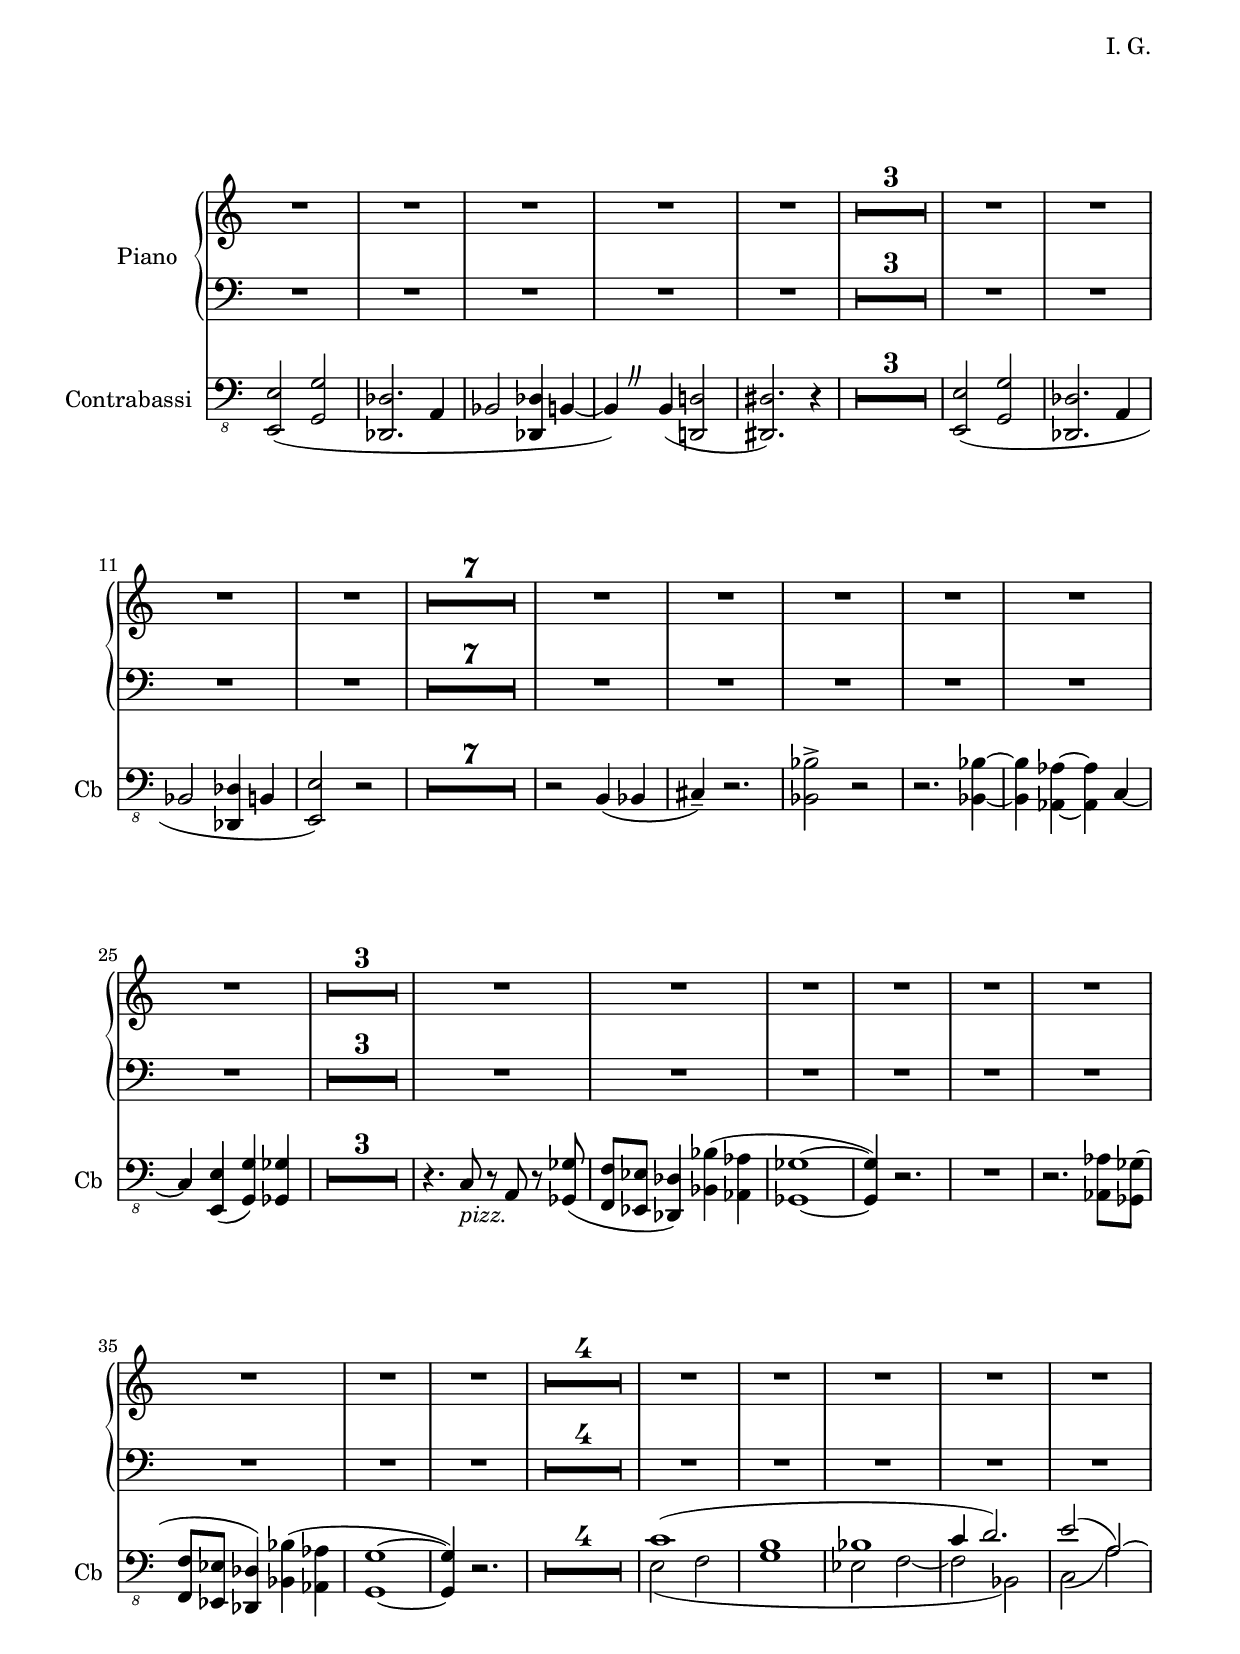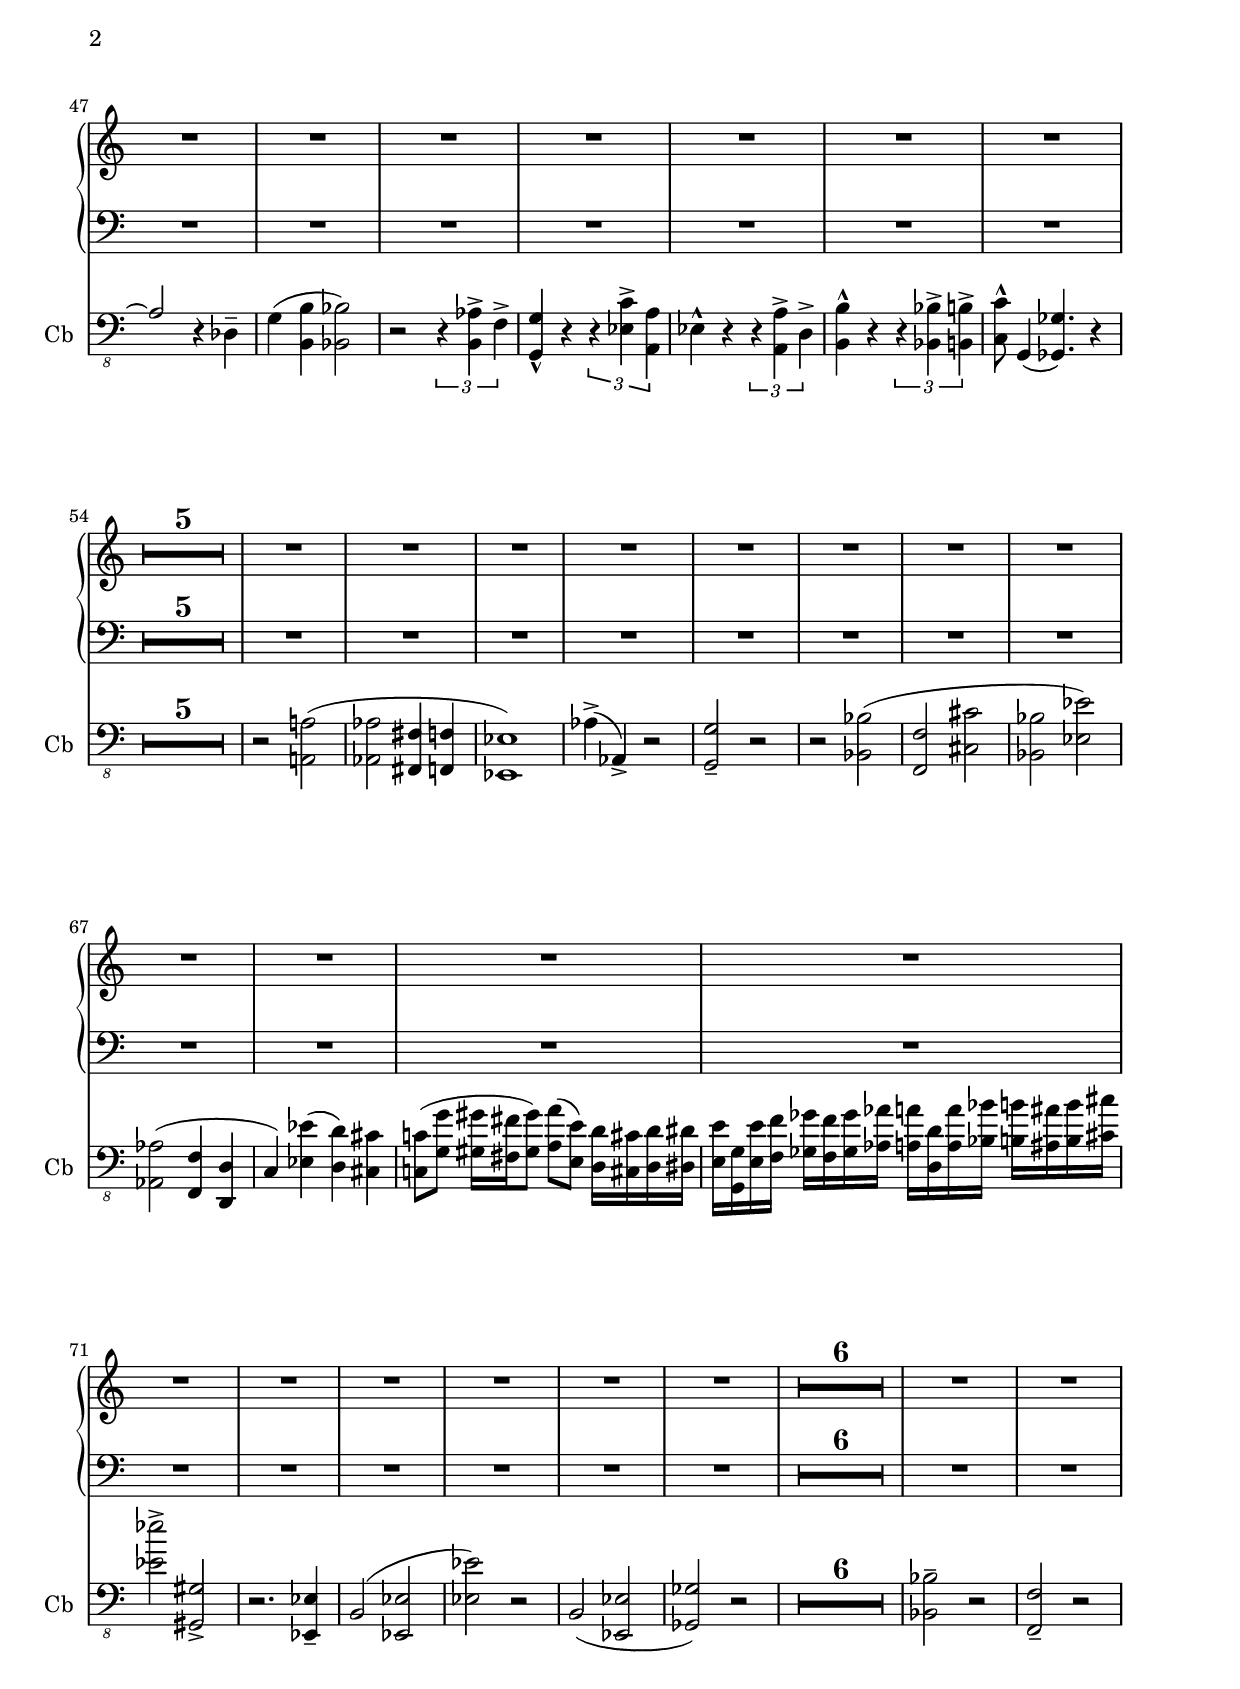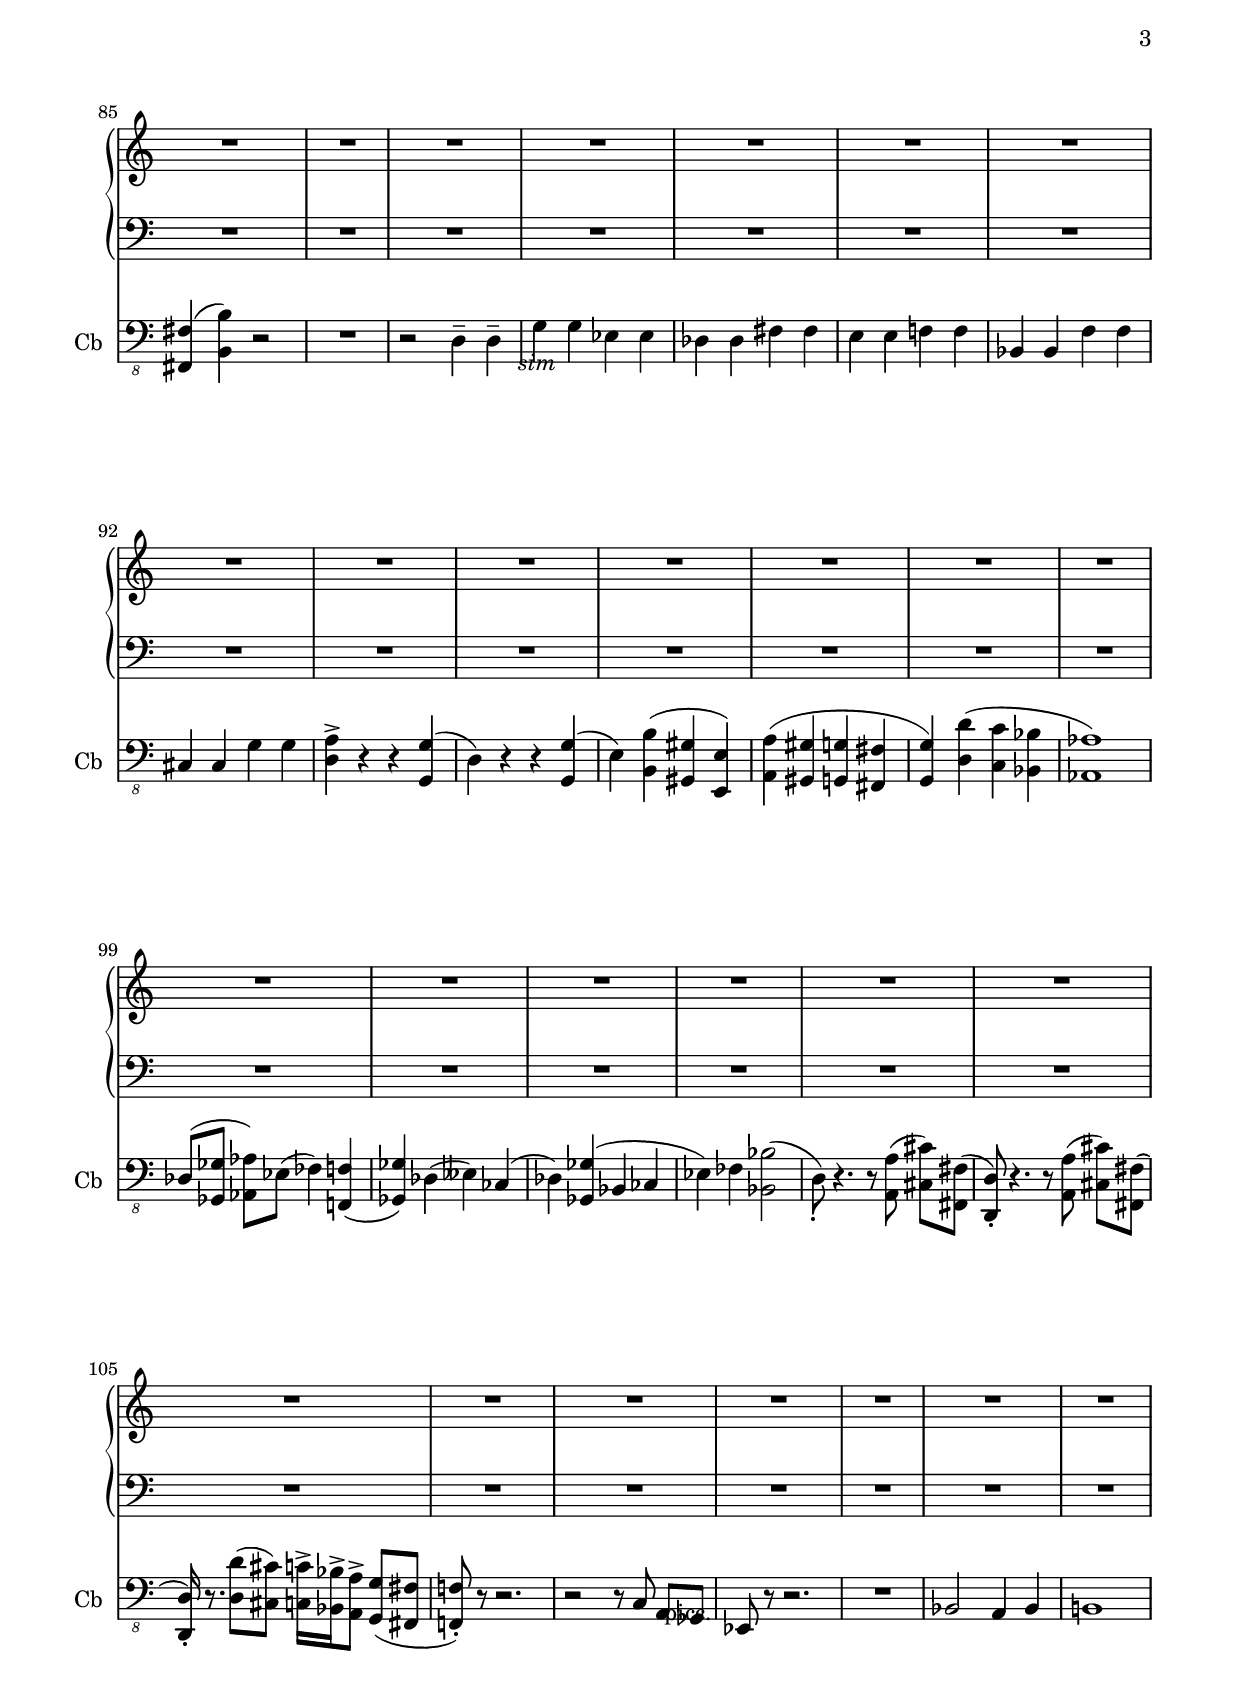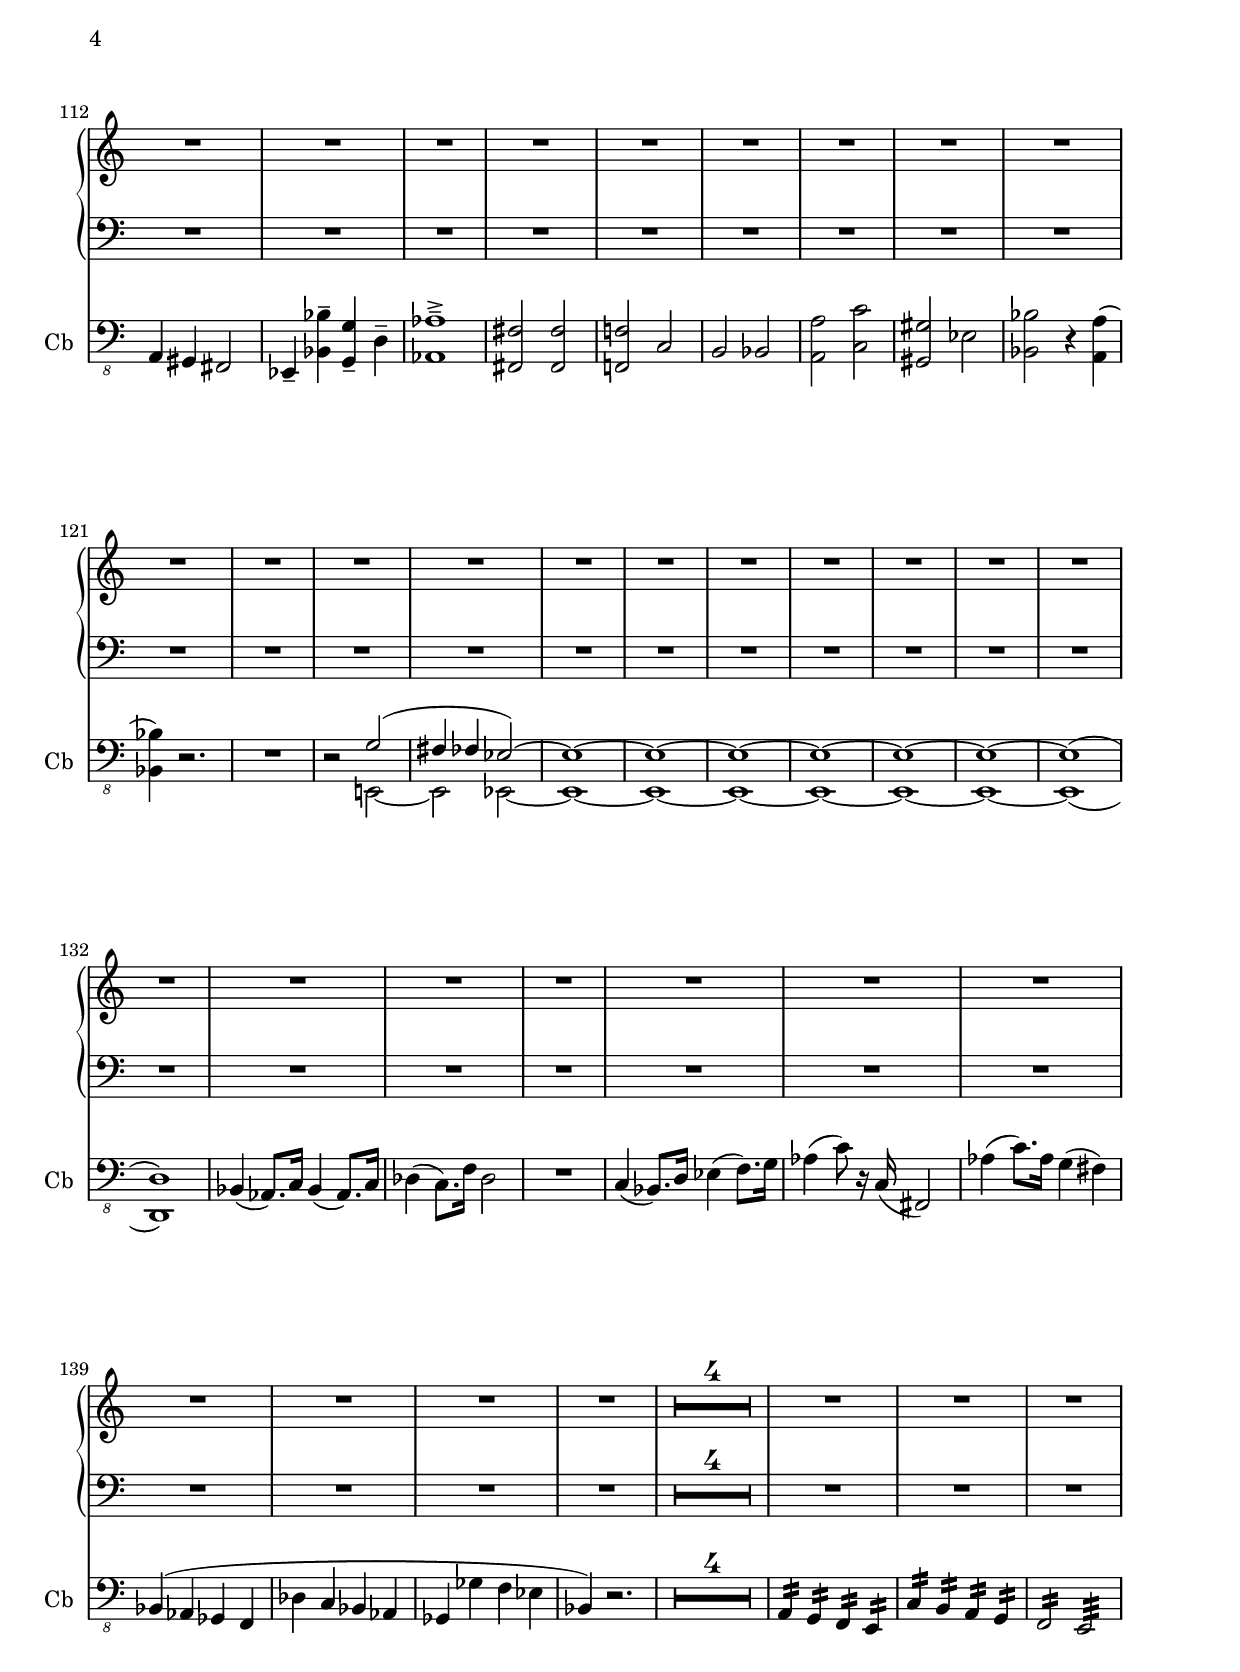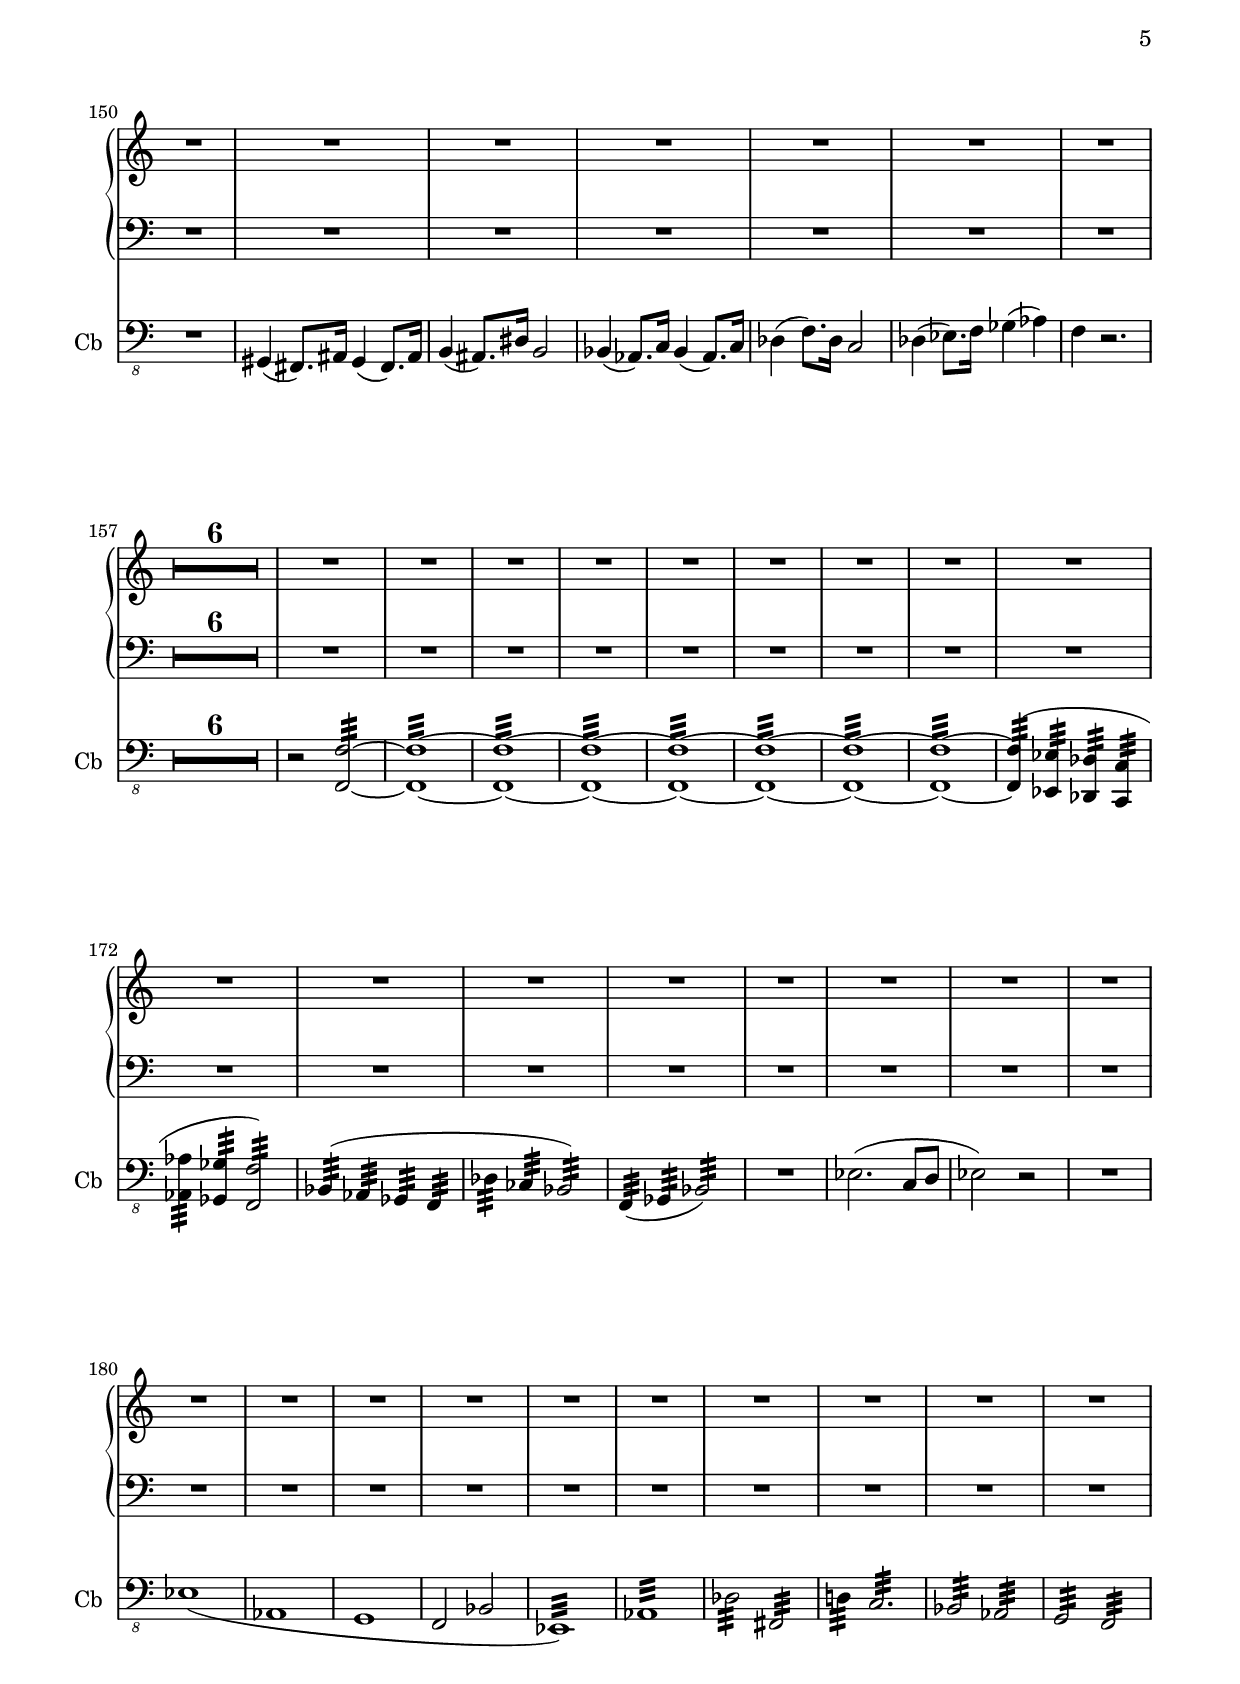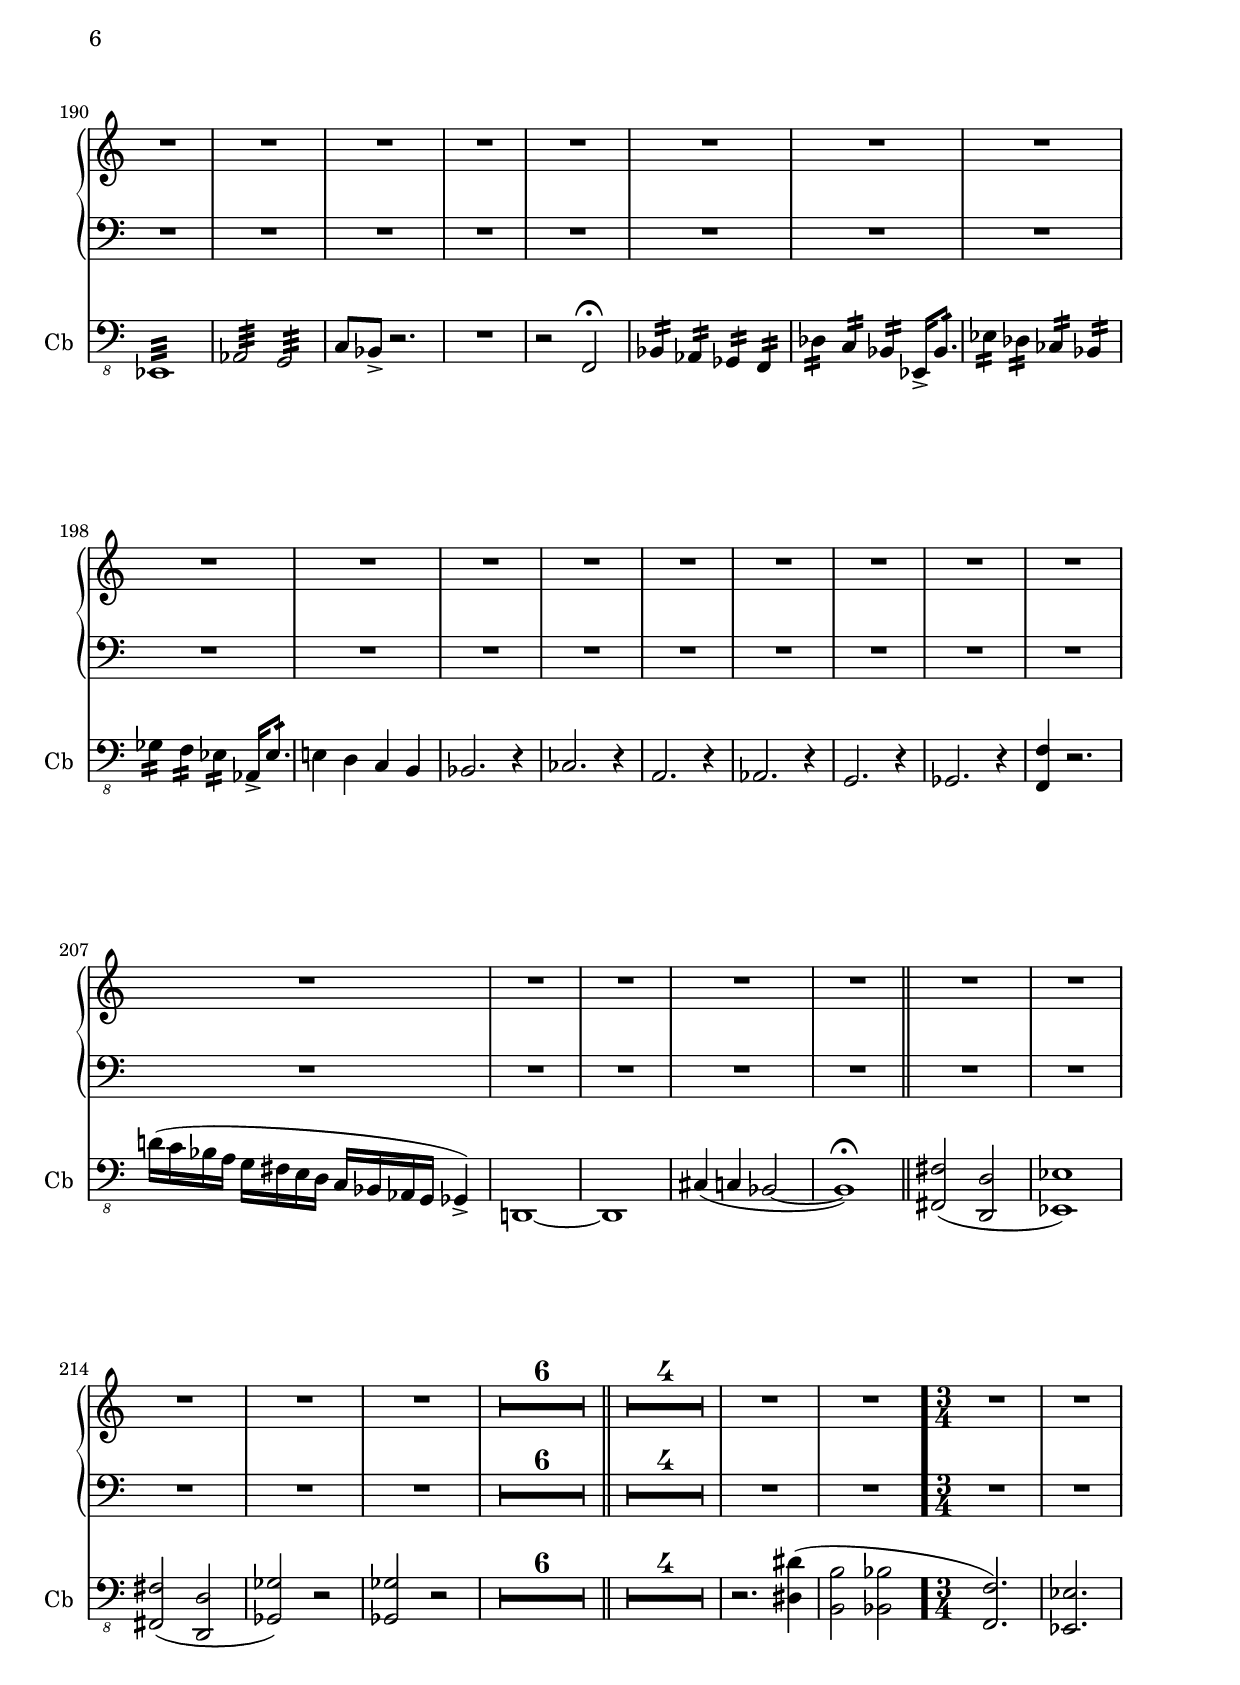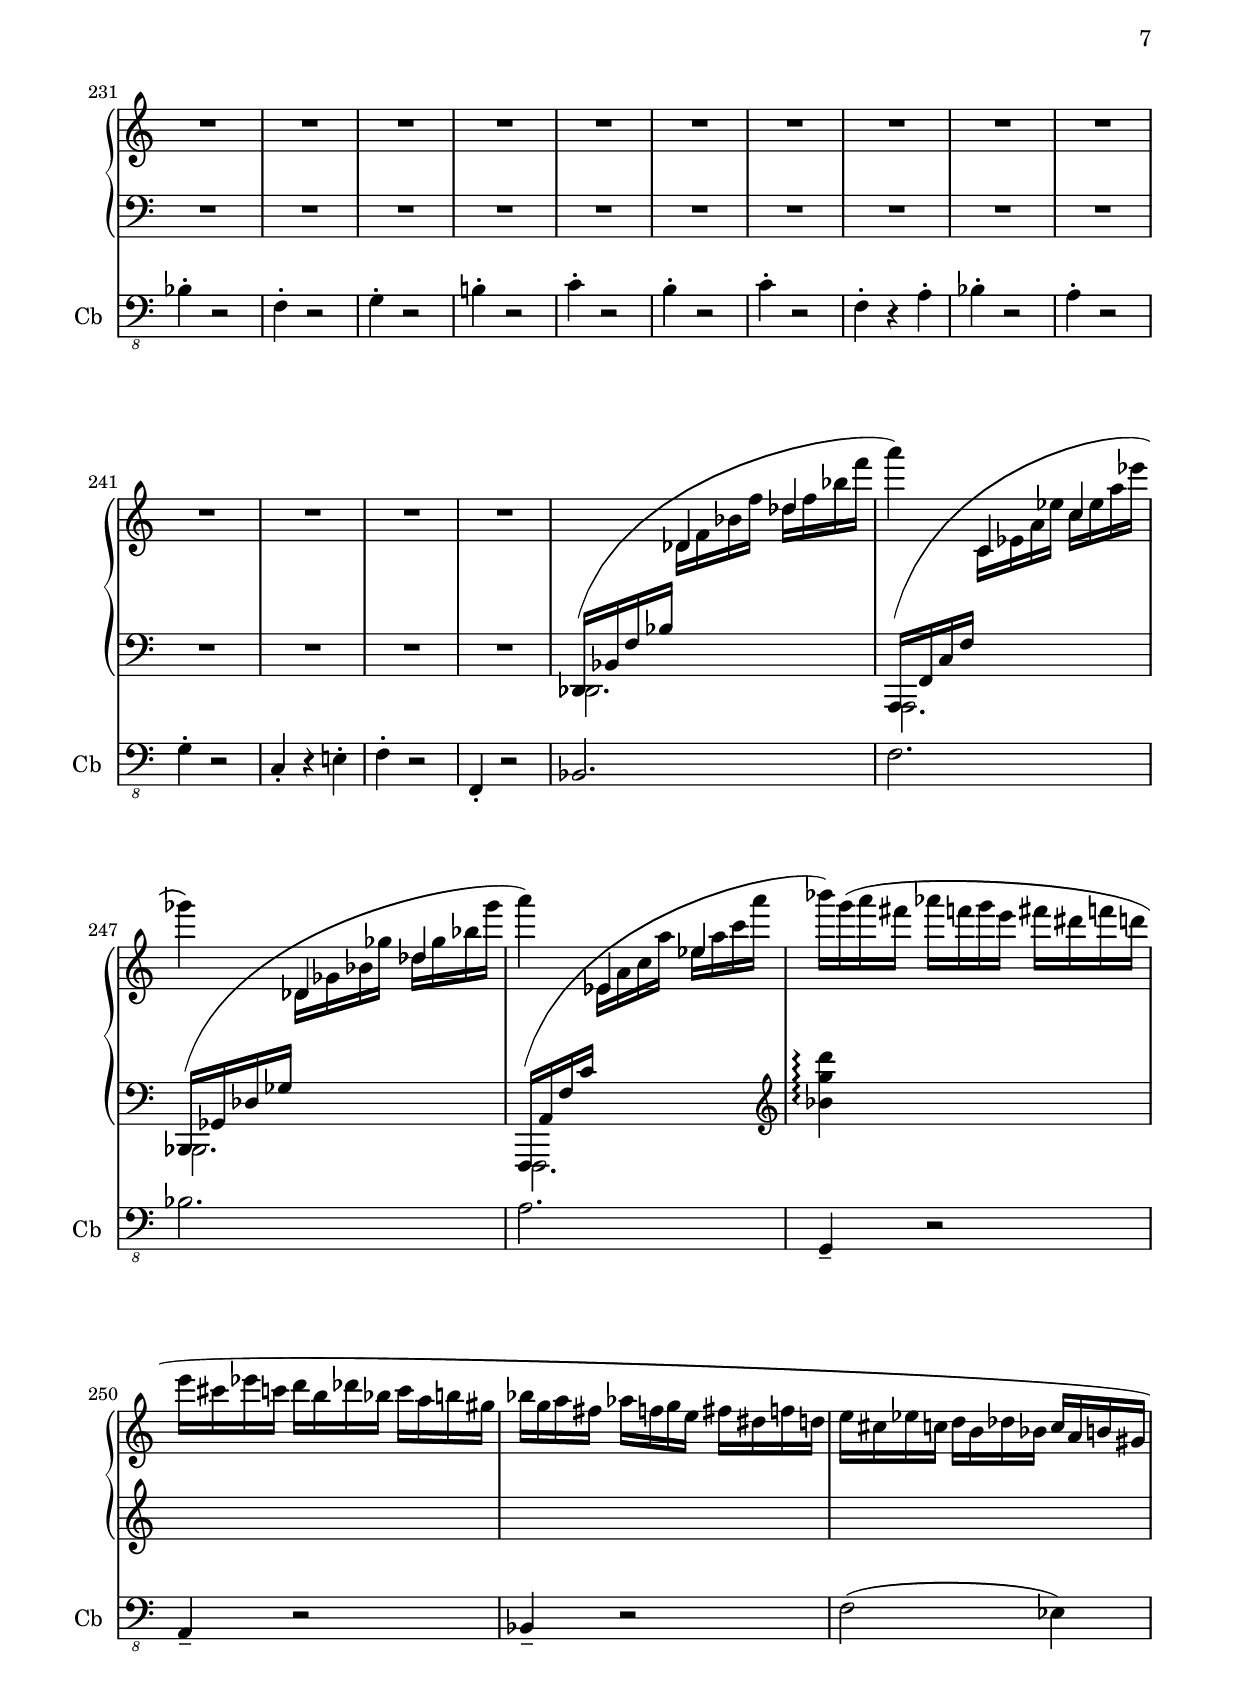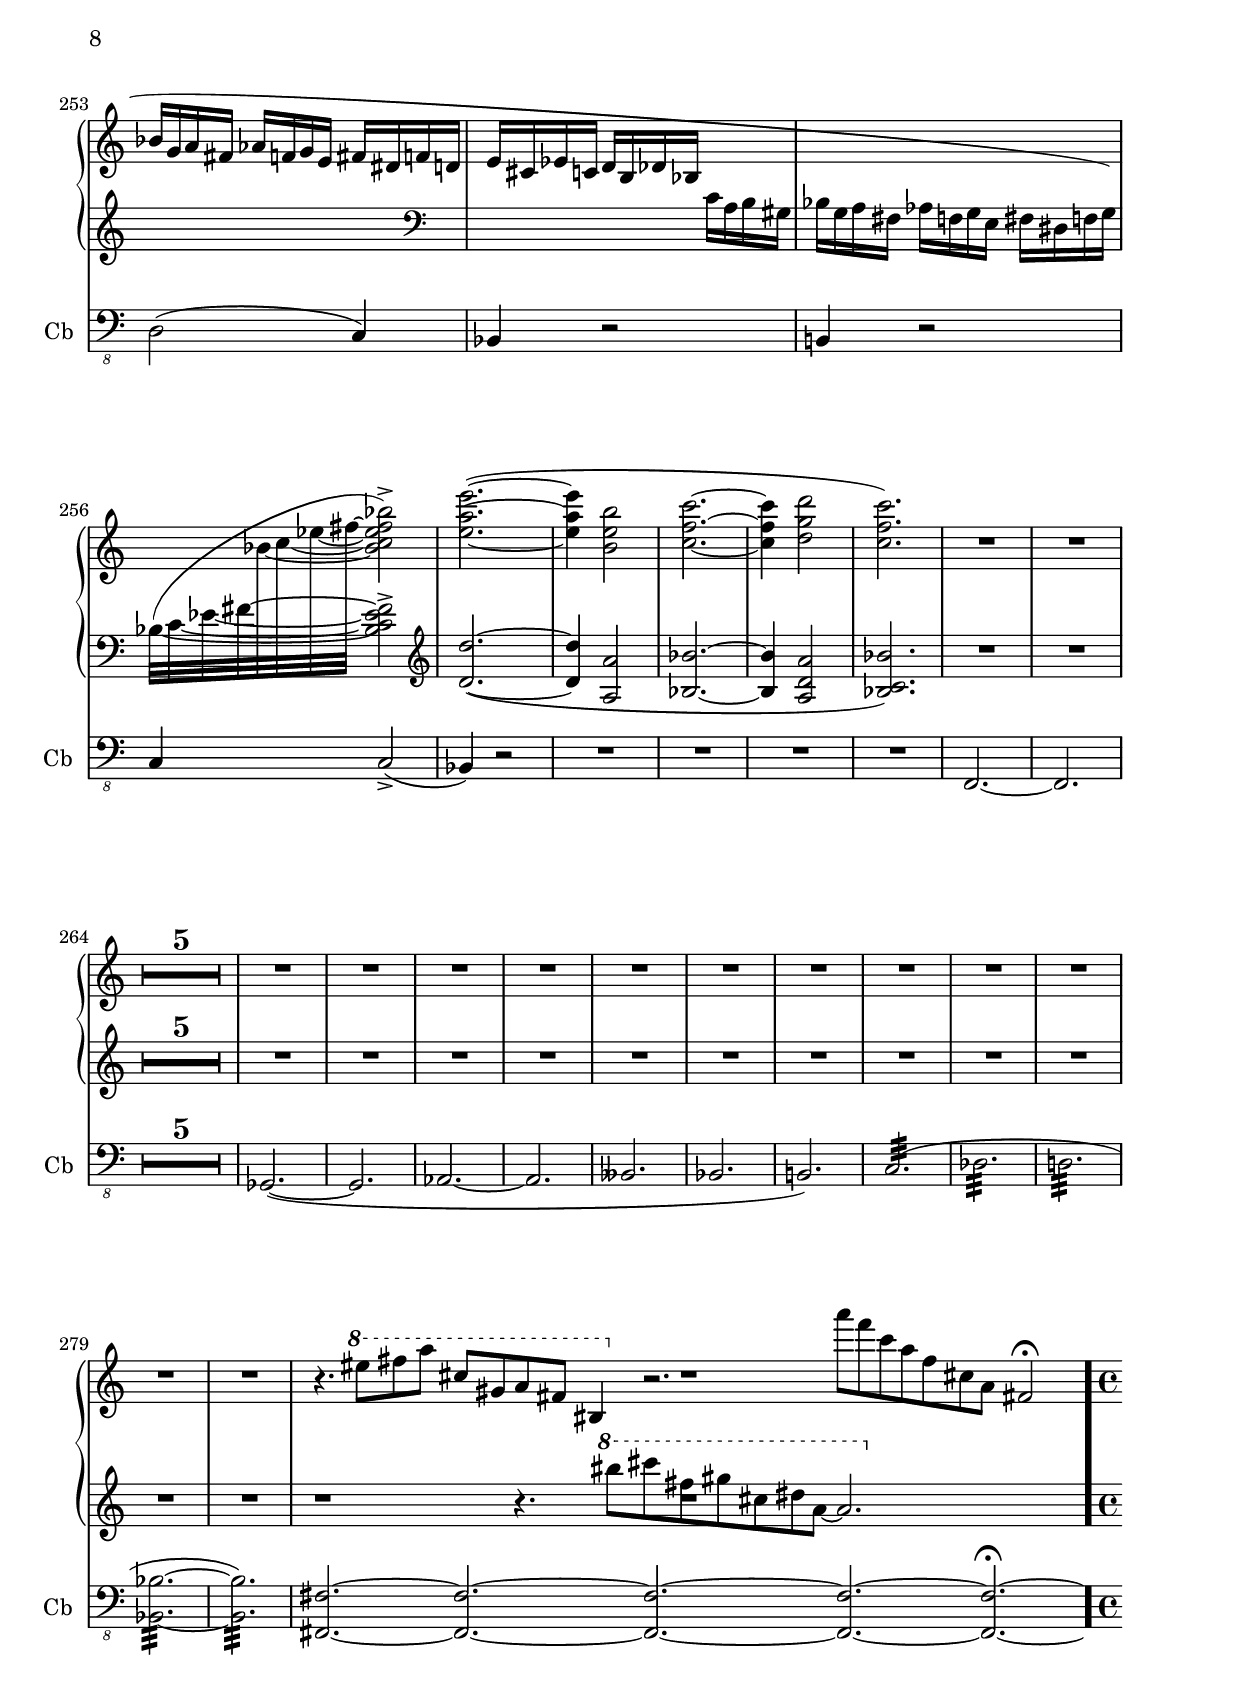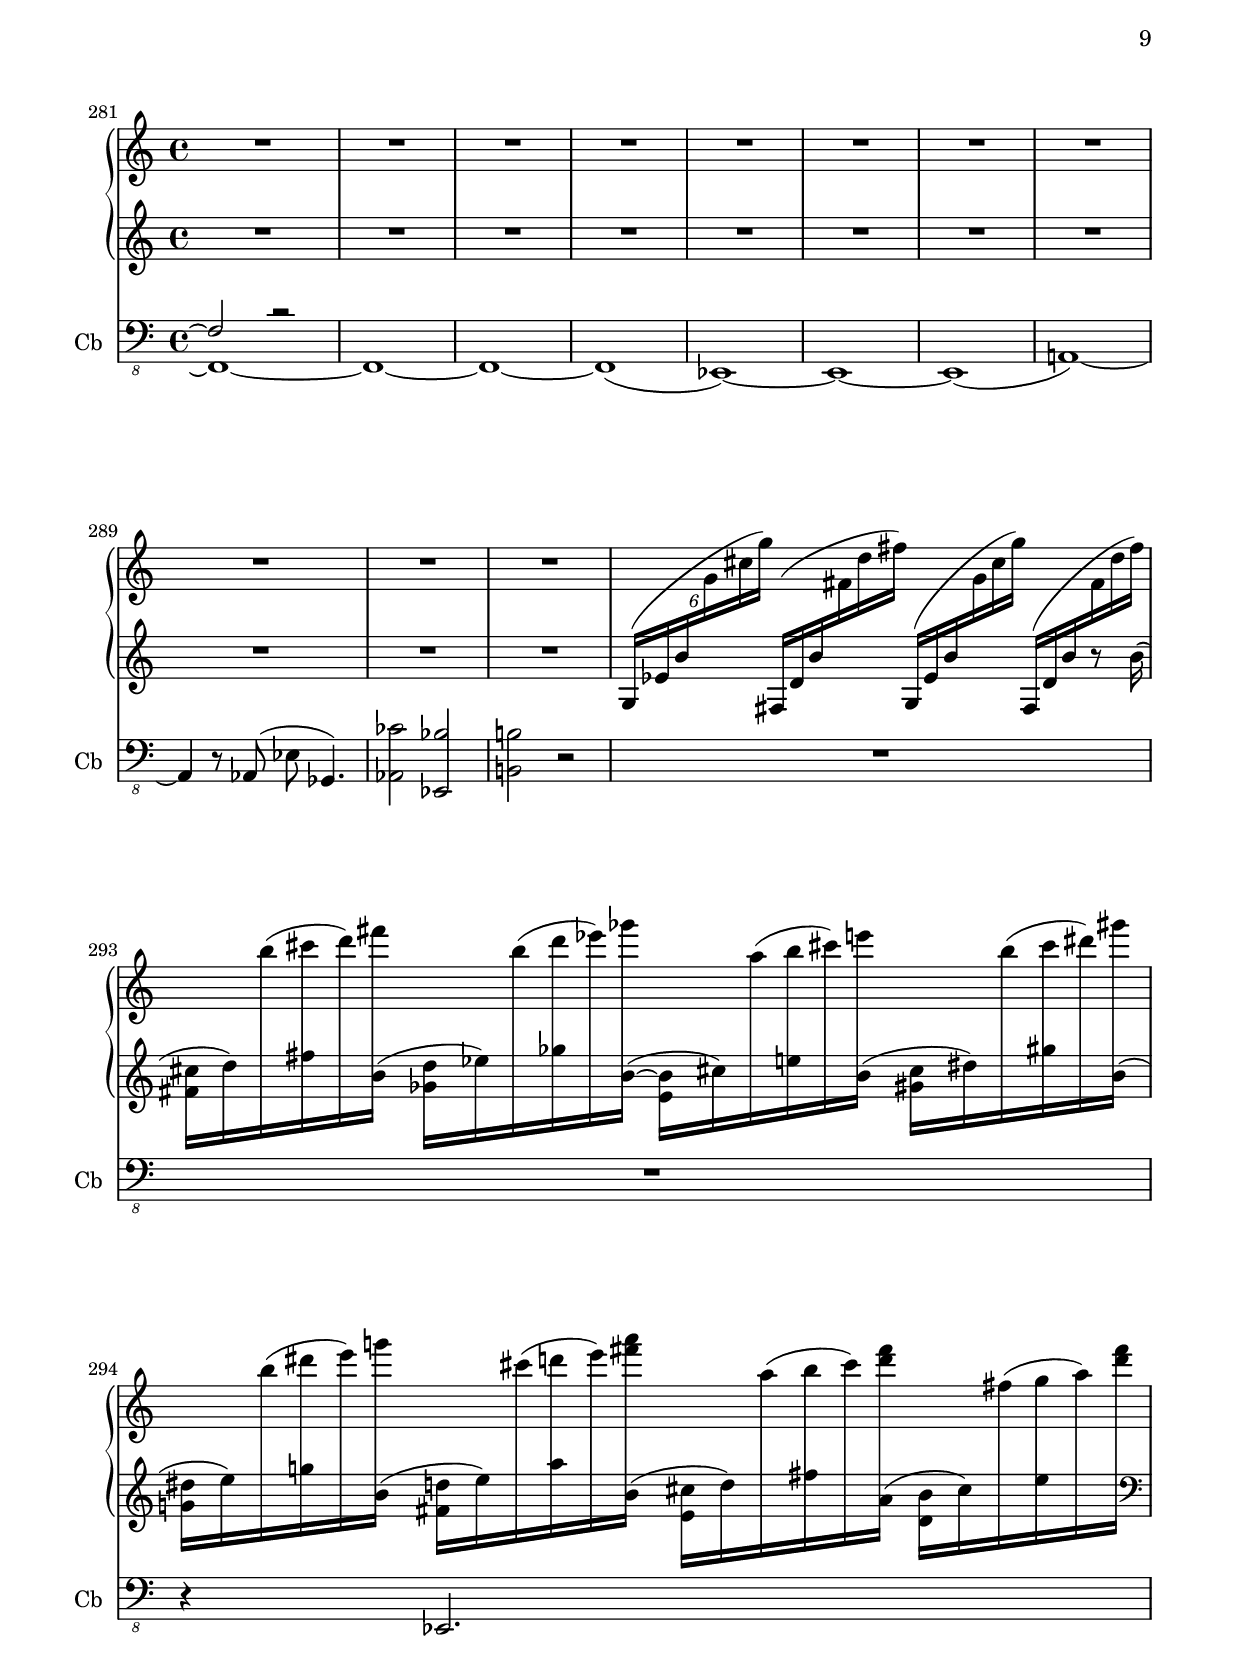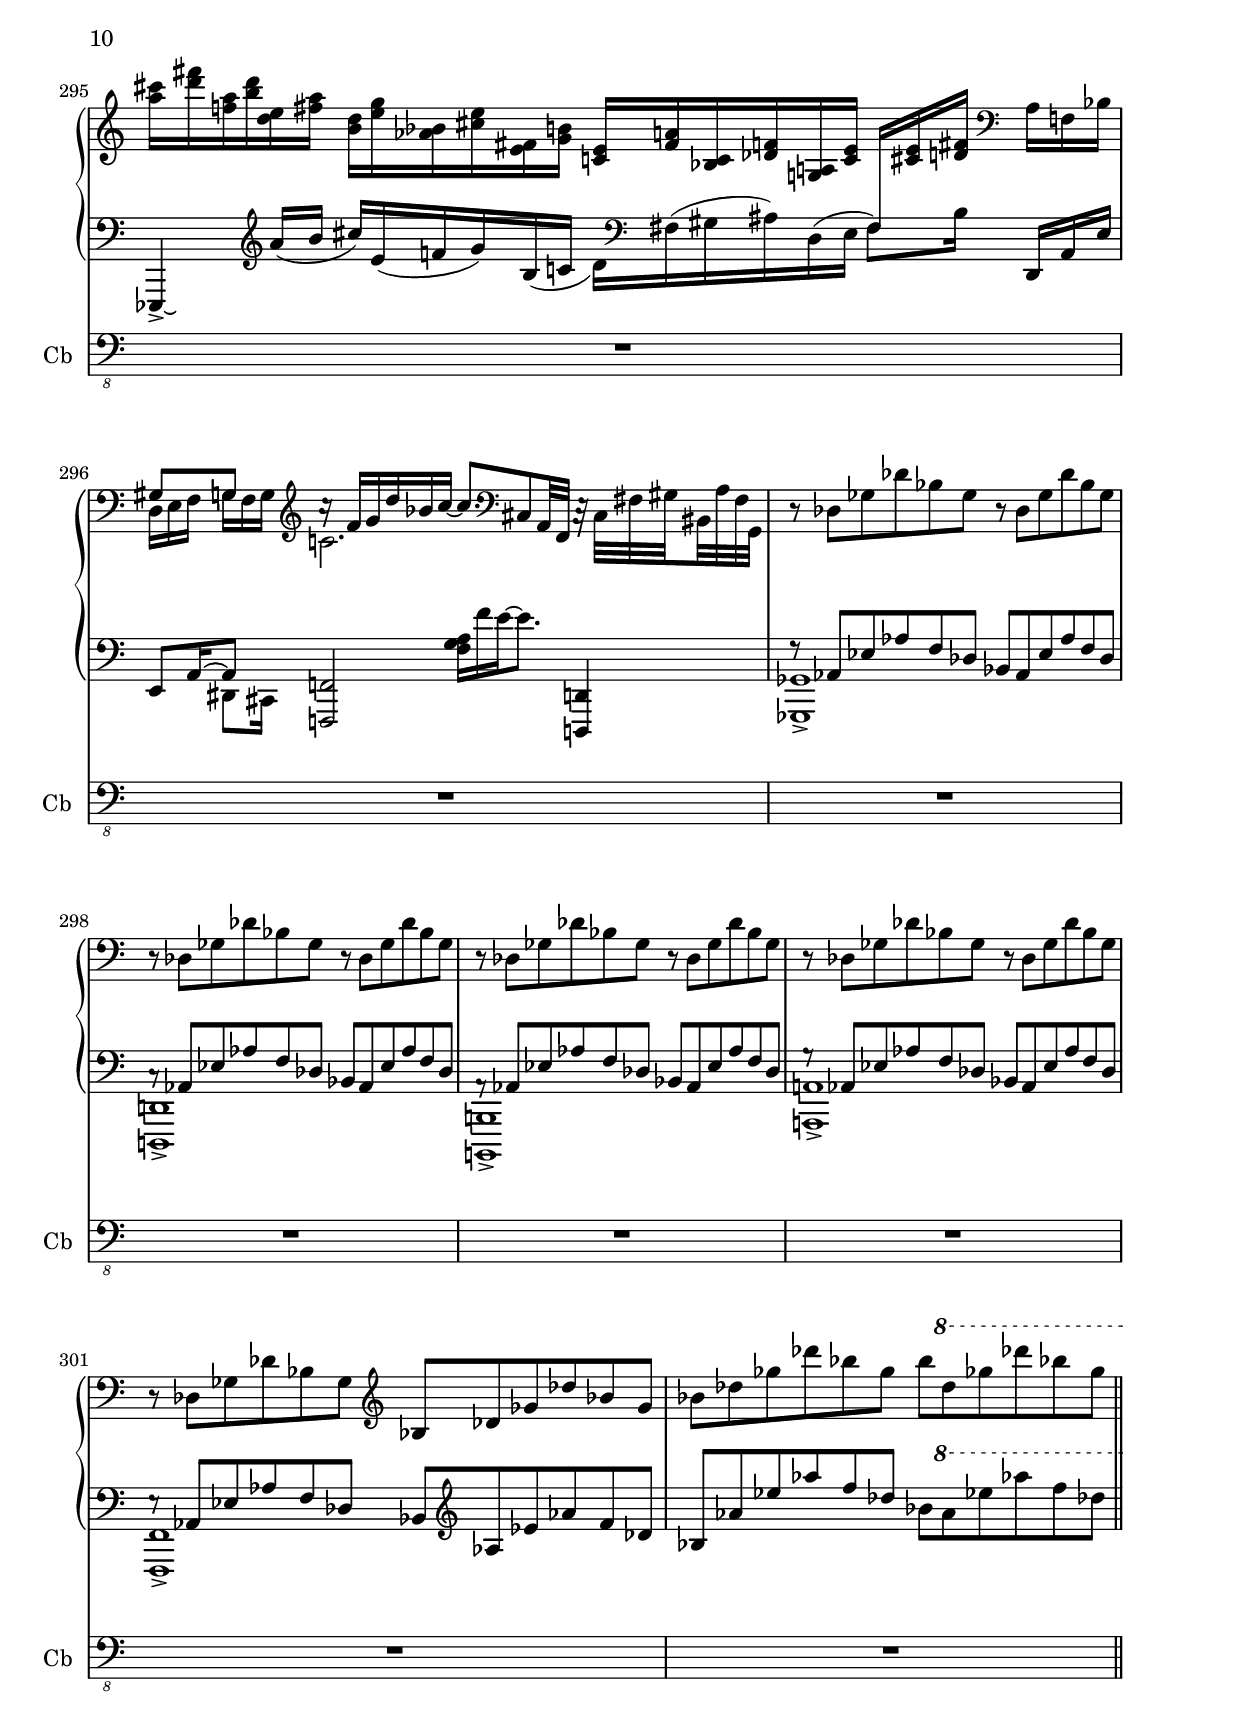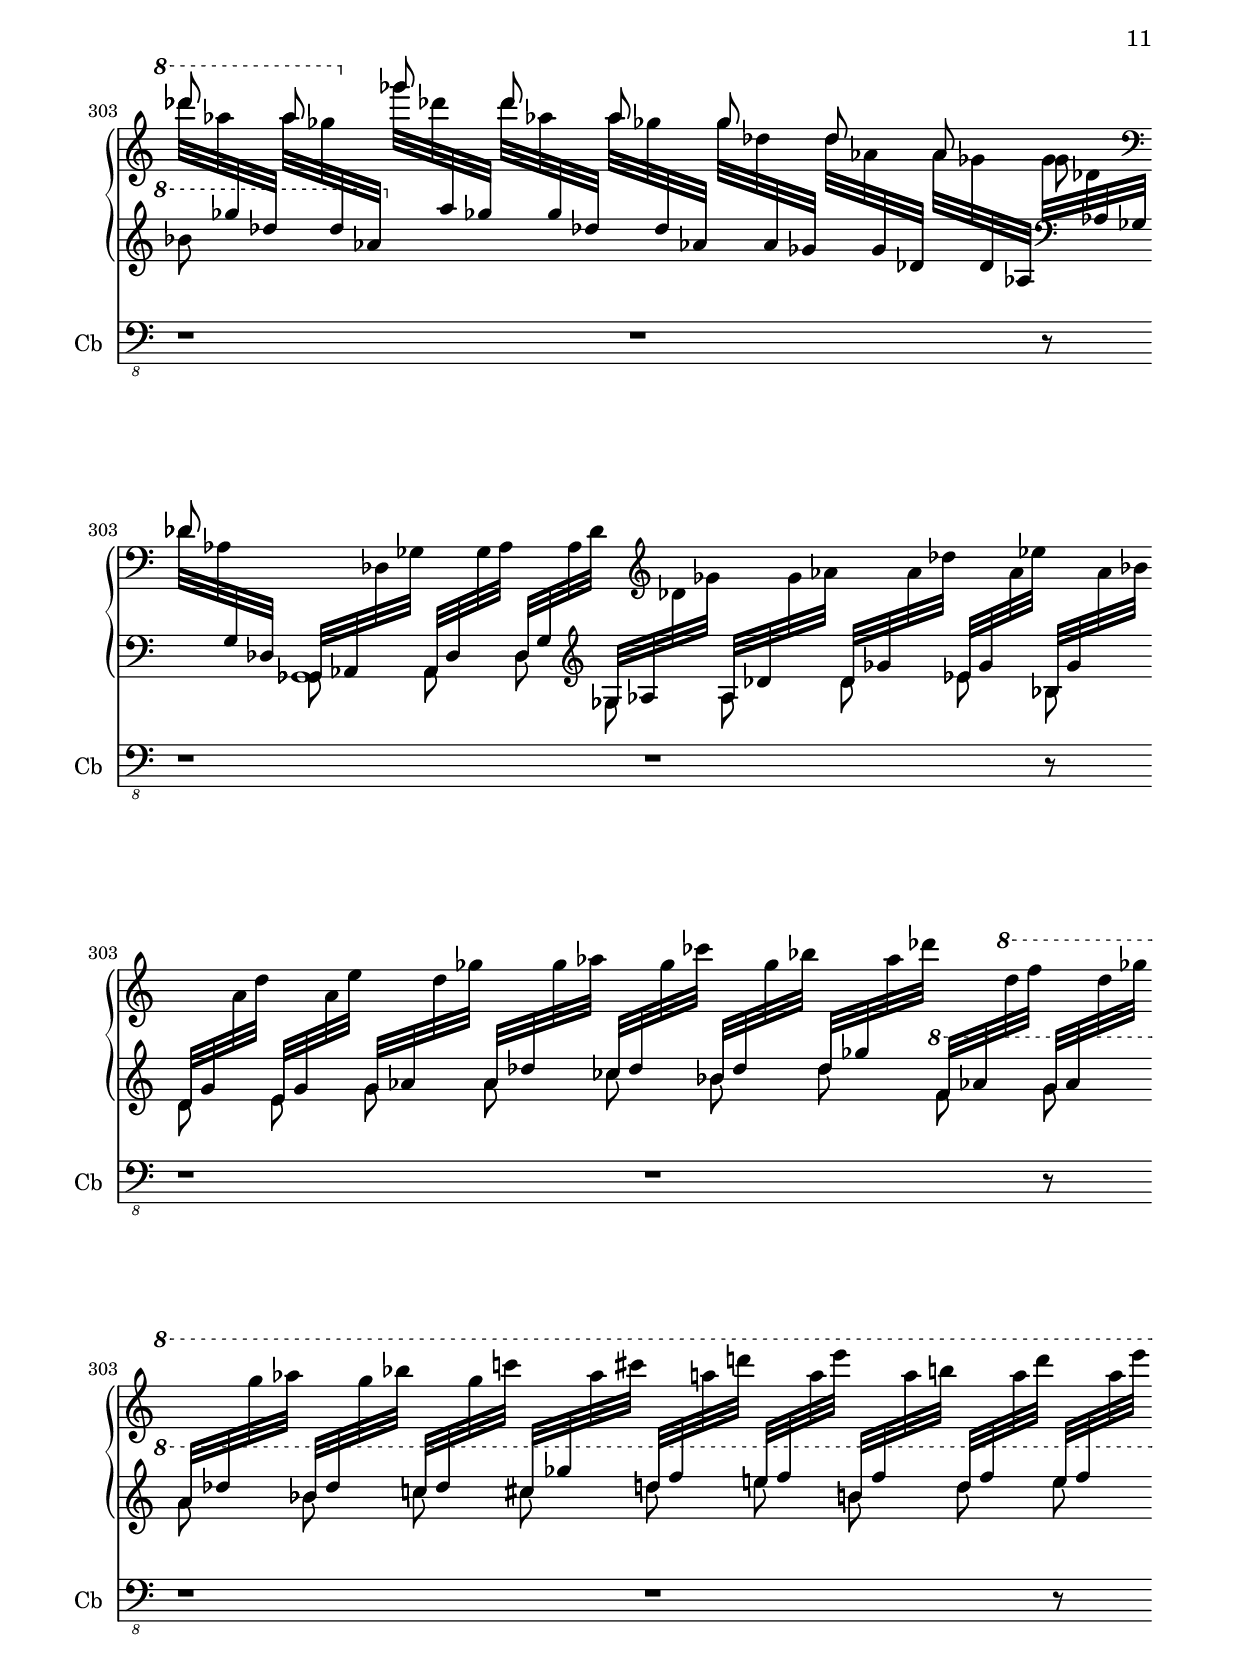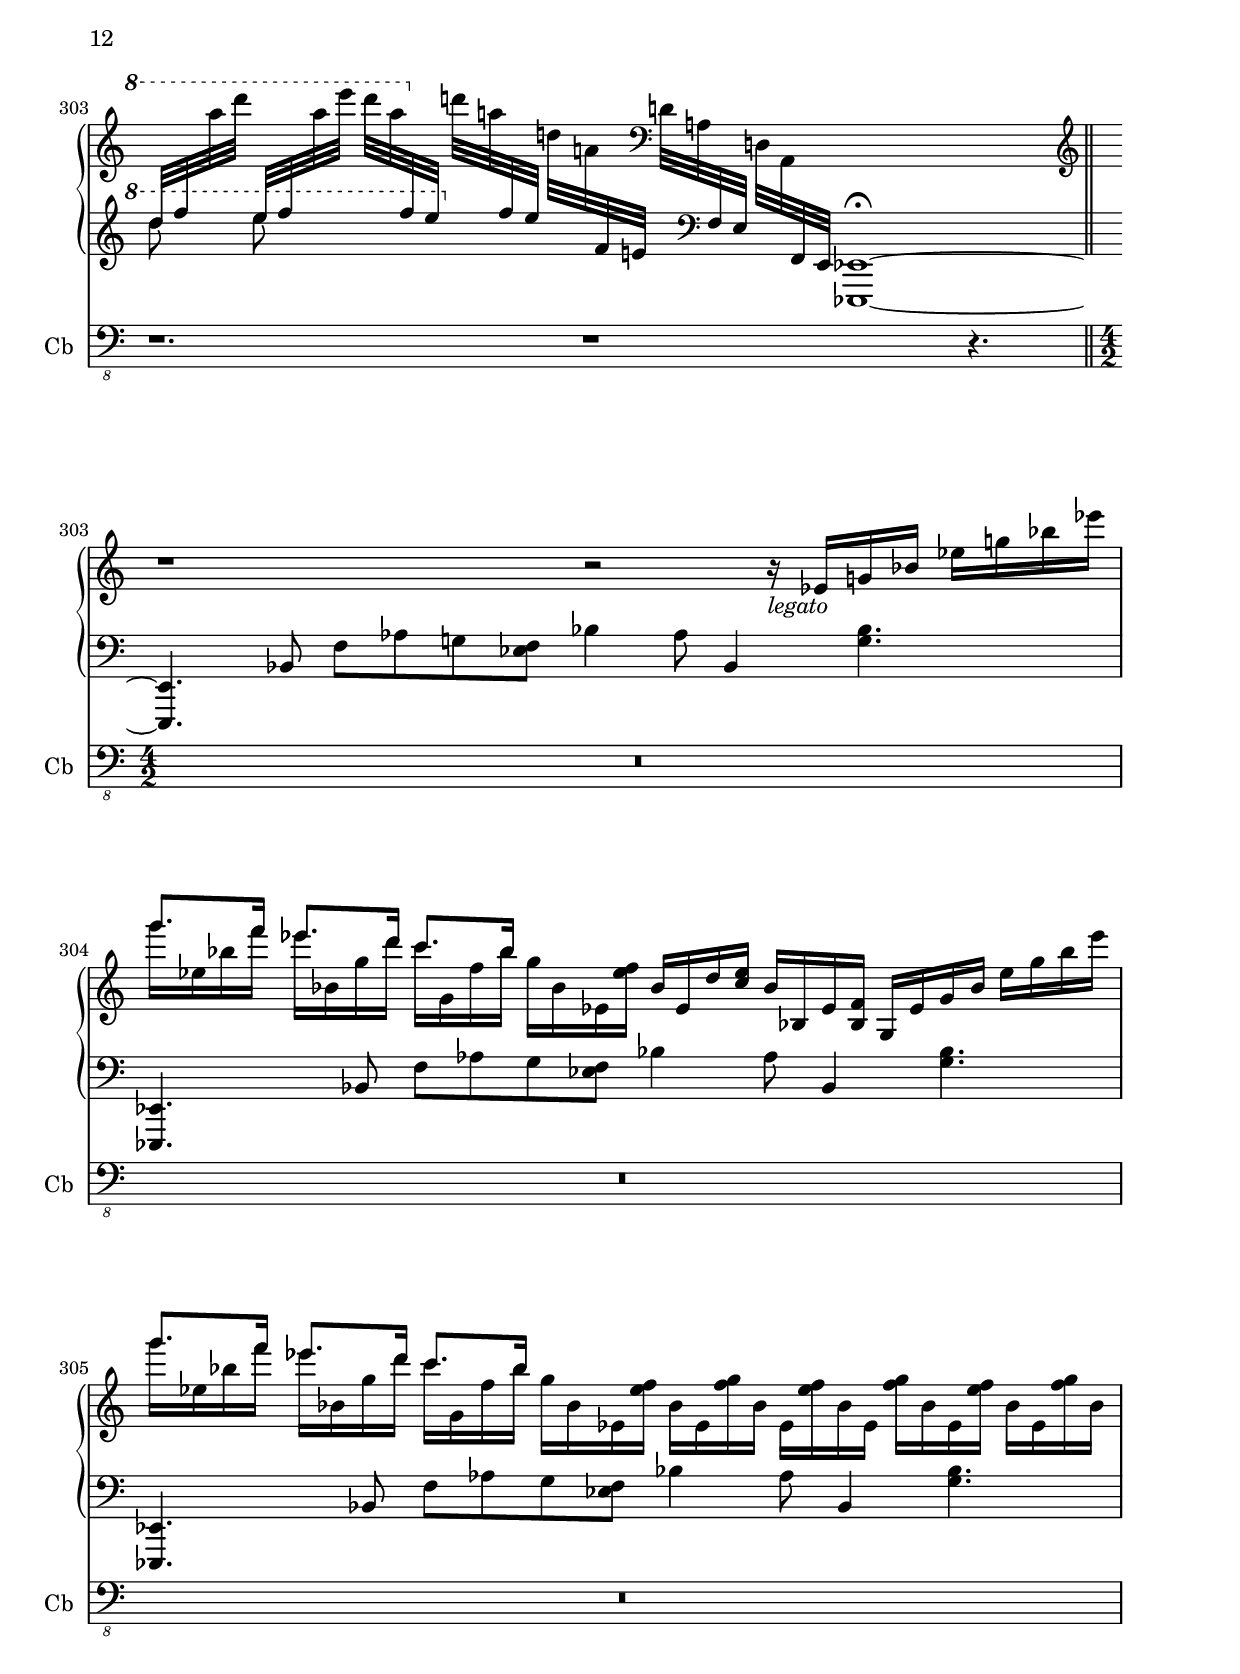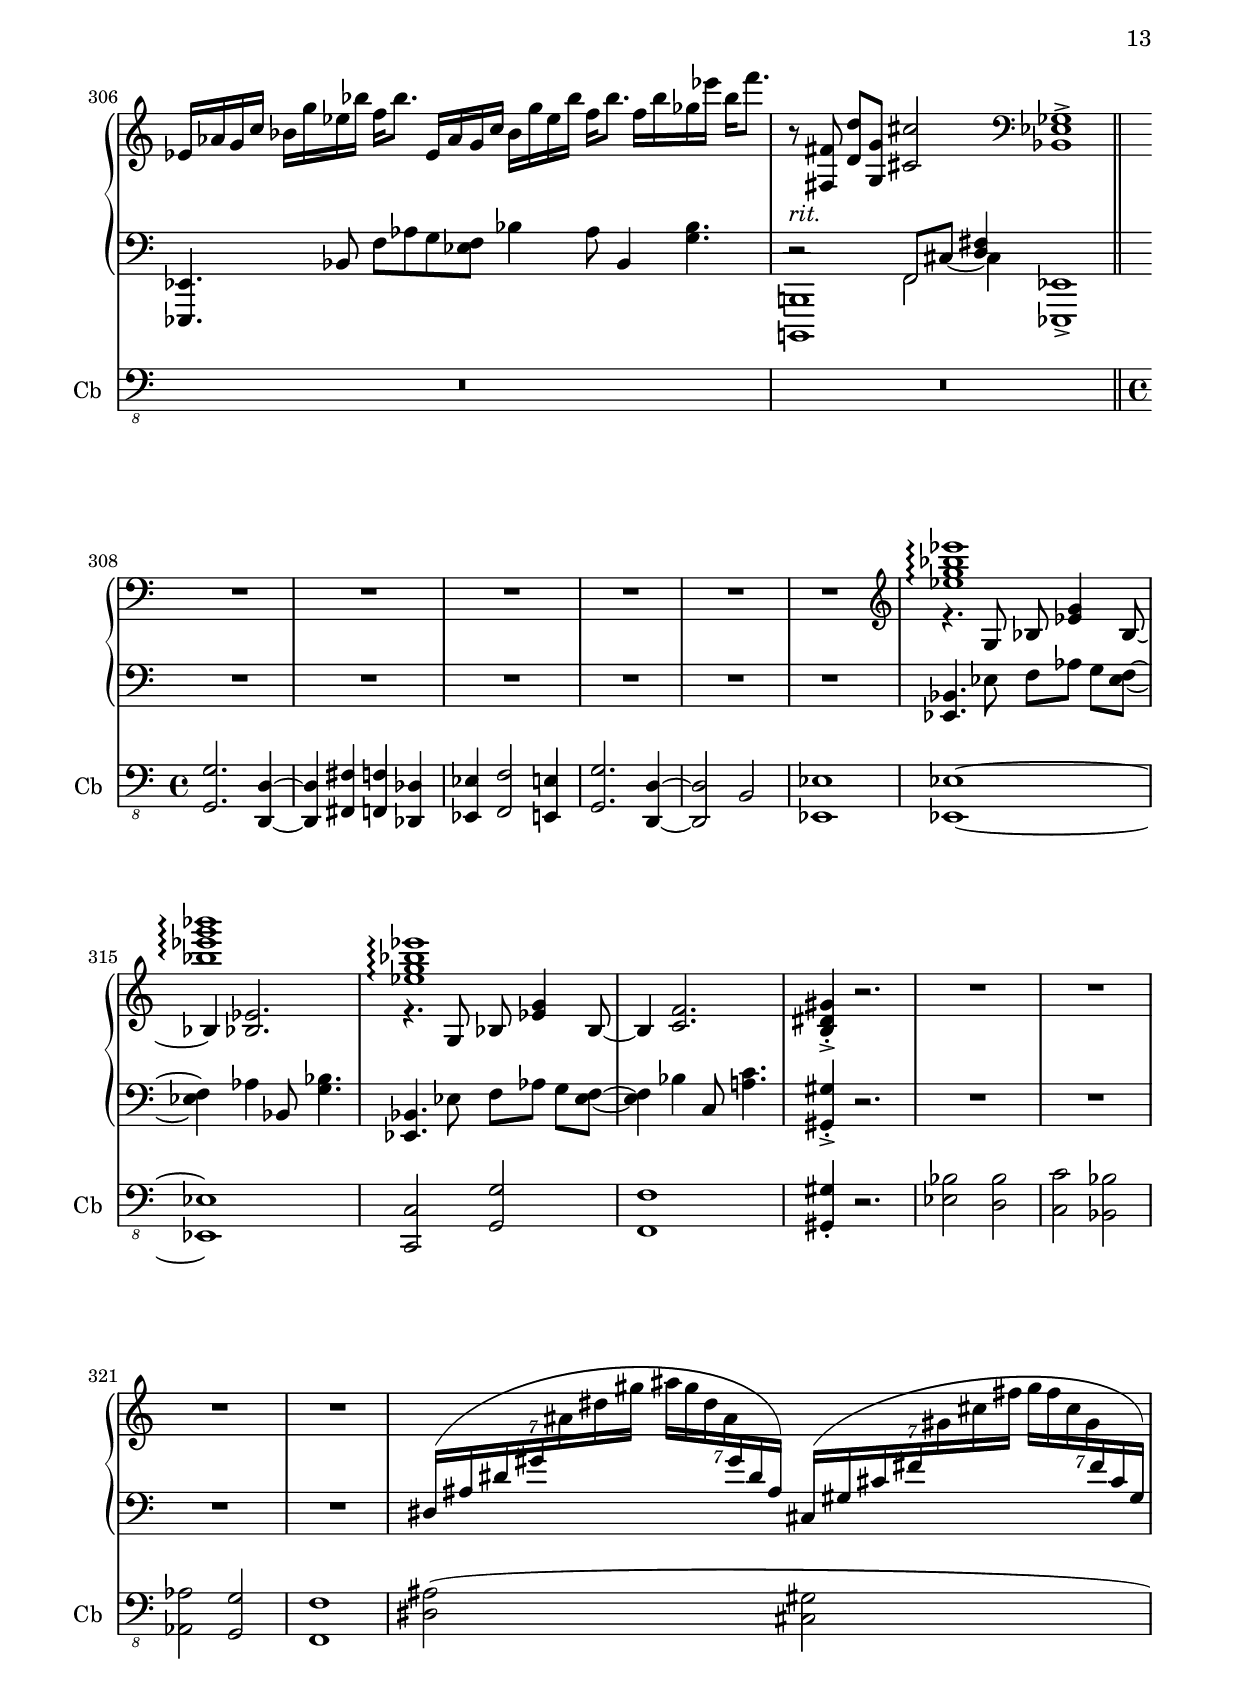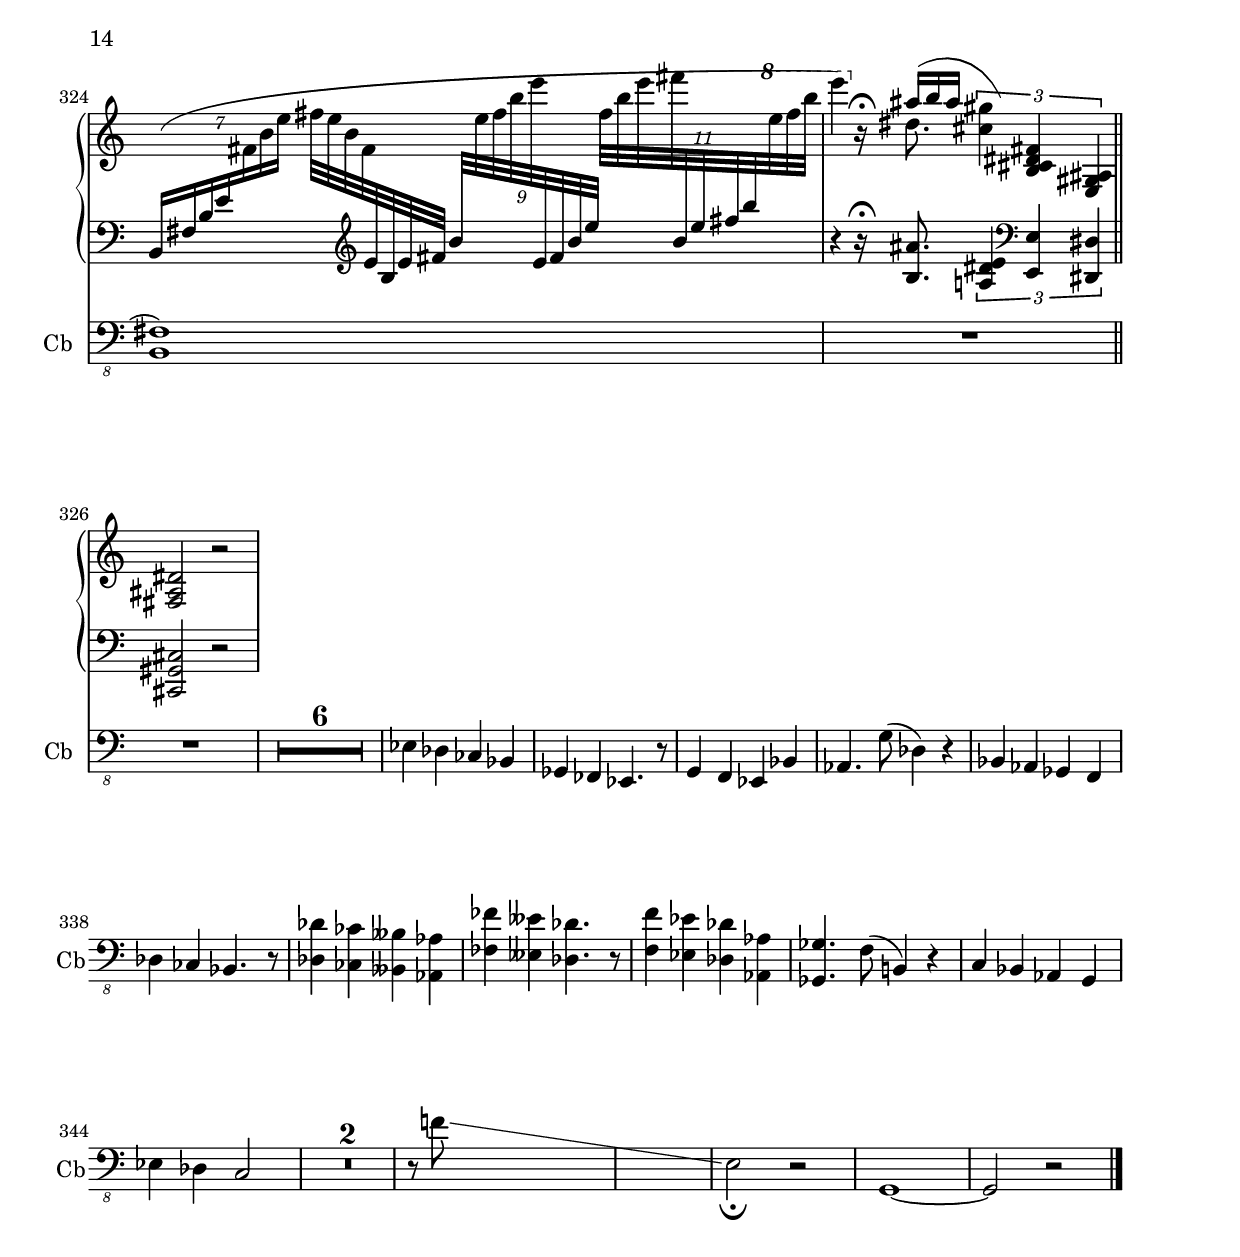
\version "2.18.0"

\language "deutsch"

\header {
  title = ""
  meter = ""
  composer = "I. G."
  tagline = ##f
}
#(ly:set-option 'relative-includes #t)
%#(set-global-staff-size 18)
\paper {
  %#(set-paper-size "a4")
  indent = 1.5\cm  % space for instrumentName
  %short-indent = 1.5\cm  % space for shortInstrumentName
  top-system-spacing.basic-distance = #15
  top-markup-spacing.basic-distance = #8
  markup-system-spacing.basic-distance = #26
  system-system-spacing.basic-distance = #26
  last-bottom-spacing.basic-distance = #15
  two-sided = ##t
  inner-margin = 20
  outer-margin = 15
}

\layout {
  \context {
    \PianoStaff
    \consists #Span_stem_engraver
  }
  \context{
    \Score
    %\override StaffGrouper.staff-staff-spacing.basic-distance = #13
    %\remove "Bar_number_engraver"
  }
}
%%%%%%%%%%%%%%%%%%
\version "2.19.15"
%\version "2.18.2"

\language "deutsch"

makeOctaves =
#(define-music-function (parser location arg mus)
   (integer? ly:music?)
   #{<<  \withMusicProperty #'to-relative-callback
         #(lambda (m p)
            (let ((mu (ly:music-property m 'element)))
              (ly:music-transpose mu (ly:make-pitch (- arg) 0 0))
              (ly:make-music-relative! mu p)
              (ly:music-transpose mu (ly:make-pitch arg 0 0)))
            p)
         \transpose c' $(ly:make-pitch arg 0 0) $mus
         $mus
     >>
   #})

cbMusic = \relative {
  \overrideTimeSignatureSettings 4/4 1/4 #'(1 1 1 1) #'()
  %\time #'(2 2 2 2) 4/4
  \override MultiMeasureRest.expand-limit = #2
  \clef "bass_8"
  \set Score.skipBars = ##t
  \override Staff.TimeSignature #'stencil = ##f
  \override BreathingSign.text = \markup {
    \musicglyph #"scripts.caesura.curved"
  }
  \set baseMoment = #(ly:make-moment 1 8)
  <e,, e'>2(<g g'><des des'>2. a'4 b2<des, des'>4 h'~ h)\breathe
  h( <d,! d'!>2<dis dis'>2.) r4 R1*3
  <e e'>2(<g g'><des des'>2. a'4 b2 <des, des'>4 h' <e, e'>2) r
  R1*7 r2 h'4( b cis--) r2. <b b'>2-> r r2. <b b'>4~
  q <as as'>~ q c~ c \makeOctaves #-1 {e( g) ges} R1*3
  r4. c,8-\markup {\italic pizz.} r a r
  \makeOctaves #1 {
    ges( f es des4) b'( as ges1~ ges4) r2. R1 r2. as8 ges(
    f es des4) b'( as g1~ g4)
  }
  r2. R1*4
  <<
    {
      c'1( h b c4 d2.) e2( a,)~ a
    }
    \\
    {
      e2( f g1 es2 f~ f b,) c( a') s
    }
  >>
  r4 des,-- g( \makeOctaves #-1 {h b2)}
  r2 \times 2/3 {r4 <h, as'>-> f'->}
  <g, g'>-^ r \times 2/3 {r <es' c'>-><a, a'>}
  es'-^ r \times 2/3 {r <a, a'>-> d->}
  <h h'>-^ r \times 2/3 {r <b b'>-><h h'>->}
  <c c'>8-^ g4( <ges ges'>4.) r4 R1*5
  r2 \makeOctaves #1 {a!( as fis4 f es1)}
  as'4->( as,->) r2
  \makeOctaves #1 {g-- r r b( f cis' b es) as,( f4 d}
  c') \makeOctaves #1 {
    es( d) cis c!8( g' gis16 fis gis8) a( e) d16 cis d dis
    e g, e' f ges f ges as a d, a' b h ais h cis
    es2-> gis,,->
  }
  r2. <es es'>4-- h'2( <es, es'><es' es'>) r
  h(
  \makeOctaves #-1 {
    es ges) r R1*6 b2-- r f-- r fis4( h) r2
  }
  R1 r2 d,4--
  \override TextScript.extra-offset = #'(3 . 2)
  d---\markup {\italic sim} g g es es des des fis fis e e f! f
  b, b f' f cis cis g' g <d a'>-> r r <g, g'>( d') r r <g, g'>(
  e') \makeOctaves #1 {h( gis e) a( gis g fis g) d'( c b as1)}
  des8( \makeOctaves #-1 {ges as[)} es]( fes4)
  \makeOctaves #-1 {f!( ges)} des( eses) ces(
  des)<ges, ges'>( b ces es) fes <b, b'>2(
  d8)_. r4. r8 \makeOctaves #1 {
    a(\noBeam cis) fis,( d)-. r4. r8 a'(\noBeam cis) fis,(
    d16)-. r8. d'8( cis) c16-> b-> a8-> g( fis f!)-.
  }
  r r2. r2 r8 c'-"picc."\noBeam a ges es r r2. R1
  b'2 a4 b h!1 a4 gis fis2 es4-- \makeOctaves #1 {b'-- g--} d'--
  \makeOctaves #1 {as1---> fis2 fis f!} c' h b
  \makeOctaves #1 {a c gis} es' \makeOctaves #1 {b r4 a( b)}
  r2. R1 r2
  <<
    {
      g'2( fis4 fes es2~) es1~ es~ es~ es~ es~ es~ es( d)
    }
    \\
    {
      e,!2~ e es~ es1~ es~ es~ es~ es~ es~ es( d)
    }
  >>
  b'4( as8.) c16 b4( as8.) c16 des4( c8.) f16 des2 R1
  c4( b8.) d16 es4( f8.) g16 as4( c8) r16 c,( fis,2)
  as'4( c8.) as16 g4( fis) b,( as ges f des' c b as
  ges ges' f es b) r2. R1*4 a4:16 g4:16 f4:16 e4:16
  c'4:16 h4:16 a4:16 g4:16 f2:16 e2:32 R1
  gis4( fis8.) ais16 gis4( fis8.) ais16 h4( ais8.) dis16 h2
  b4( as8.) c16 b4( as8.) c16 des4( f8.) des16 c2 des4( es8.) f16 ges4( as)
  f r2. R1*6 r2
  \makeOctaves #-1 {
    f2:32~ f1:32~ f1:32~ f1:32~ f1:32~ f1:32~ f1:32~ f1:32~
    f4:32( es4:32 des4:32 c4:32 as'4:32 ges4:32 f2:32)
  }
  b,4:32( as4:32 ges4:32 f4:32 des'4:32 ces4:32 b2:32)
  f4:32( ges4:32 b2:32) R1 es2.( c8 d es2) r R1
  es_( as, g f2 b es,1:32) as1:32 des2:32 fis,2:32
  d'!4:32 c2.:32 b2:32 as2:32 g2:32 f2:32 es1:32 as2:32 g2:32
  c8 b-> r2. R1 r2 f2\fermata b4:16 as4:16 ges4:16 f4:16
  des'4:16 c4:16 b4:16 es,16-> b'8.:16 es4:16 des4:16 ces4:16 b4:16
  ges'4:16 f4:16 es4:16 as,16-> es'8.:16 e!4 d c h
  b2. r4 ces2. r4 a2. r4 as2. r4 g2. r4 ges2. r4 <f f'>4 r2.
  d''!16( c b a g fis e d c b as g ges4->)
  d!1~ d cis'4( c b2~ b1)\fermata\bar "||"
  \makeOctaves #1 {fis2( d es1) fis2( d ges) r ges r}
  R1*6
  \bar "||"
  R1*4 r2.
  \makeOctaves #1 {dis'4( h2 b}
  \bar "."
  \revert Staff.TimeSignature.stencil
  \time 3/4
  \makeOctaves #1 {f2.) es}
  b''4-. r2 f4-. r2 g4-. r2 h!4-. r2 c4-. r2 h4-. r2
  c4-. r2 f,4-. r a-. b-. r2 a4-. r2 g4-. r2
  c,4-. r e!-. f-. r2 f,4-. r2 b2. f' b a
  g,4-- r2 a4-- r2 b4-- r2 f'2( es4) d2( c4) b r2
  h!4 r2 c4 c2->( b4) r2 R2.*4 f2.~ f R2.*5 ges2.~(
  ges as~ as heses b! h!) c2.:32( des2.:32 d! 2.:32
  <b b'>2.:32~ q2.:32)
  \cadenzaOn
  <<
    {
      fis'~ fis~ fis~ fis~ fis~\fermata
      \cadenzaOff
      \bar "."
      \time 4/4
      fis2 b\rest s1*7 s4
    }
    \\
    {
      \stemUp
      fis,2.~ fis~ fis~ fis~ fis~ fis1~ fis~ fis~ fis(
      es)~ es~ es( a!)~ a4
    }
  >>
  r8 as( es' ges,4.)<as ces'>2<es b''><h'! h'!> r R1*2
  r4 es,2. R1*8
  \bar "||"
  \cadenzaOn
  r1 r8 \bar ""
  r1 r8 \bar ""
  r1 r8 \bar ""
  r1 r8 \bar ""
  r1. r4.
  \cadenzaOff
  \bar "||"
  \time 4/2
  R1*10
  \bar "||"
  \time 4/4
  \makeOctaves #1 {
    g2. d4~ d fis f des es f2 e4 g2. d4~ d2
  }
  h'
  \makeOctaves #-1 {es1 es~ es c2 g' f1 gis4-.} r2.
  <es b'>2<d b'> \makeOctaves #1 {c b as g f1}
  <dis' ais'>2( <cis gis'> <h fis'>1)
  R1 \bar "||"
  R1*7
  es4 des ces b ges fes es4. r8
  g4 f es b' as4. g'8( des4) r
  b as ges f des' ces b4. r8
  \makeOctaves #1 {
    des4 ces heses as fes' eses des4. r8
    f4 es des as ges4.
  }
  f'8( h,!4) r
  c4 b as g es' des c2 R1*2
  r8
  f'!8\glissando
  \override NoteColumn.glissando-skip = ##t
  s2. s1
  \hide Staff.Stem  
  \revert NoteColumn.glissando-skip
  \undo \hide Staff.Stem
  e,2_\fermata r g,1~ g2 r
  \bar "|."
}


%%%%%%%%%%% RH %%%%%%%%%%%%
\version "2.19.15"
%\version "2.18.0"

\language "deutsch"

%%%%%%%%% SCRIPTS %%%%%%%%%
makeOctaves =
#(define-music-function (parser location arg mus)
   (integer? ly:music?)
   #{<<  \withMusicProperty #'to-relative-callback
         #(lambda (m p)
            (let ((mu (ly:music-property m 'element)))
              (ly:music-transpose mu (ly:make-pitch (- arg) 0 0))
              (ly:make-music-relative! mu p)
              (ly:music-transpose mu (ly:make-pitch arg 0 0)))
            p)
         \transpose c' $(ly:make-pitch arg 0 0) $mus
         $mus
     >>
   #})
extendLV =
#(define-music-function (parser location further) (number?)
   #{
     \once \override LaissezVibrerTie.X-extent = #'(0 . 0)
     \once \override LaissezVibrerTie.details.note-head-gap = #(/ further -2)
     \once \override LaissezVibrerTie.extra-offset = #(cons (/ further 2) 0)
   #})

rechts = \relative {
  \clef treble
  \compressFullBarRests
  \override MultiMeasureRest.expand-limit = #2
  \override Staff.TimeSignature #'stencil = ##f
  R1*228
  \bar "."
  \revert Staff.TimeSignature.stencil
  \time 3/4
  R2.*16
  \hideNotes
  \shape #'((0 . -17) (1 . -4) (0 . 0) (0 . 0)) Slur
  a'''4(
  \unHideNotes
  <<
    {
      des,,, des'
    }
    \\
    {
      des,16 f b f' des f b f'
    }
  >>
  \shape #'((0 . -17) (1 . -4) (0 . 0) (0 . 0)) Slur
  a4)(
  <<
    {
      c,,, c'
    }
    \\
    {
      c,16 es a es' c es a es'
    }
  >>
  \shape #'((0 . -17) (1 . -4) (0 . 0) (0 . 0)) Slur
  ges4)(
  <<
    {
      des,, des'
    }
    \\
    {
      des,16 ges b ges' des ges b ges'
    }
  >>
  \shape #'((0 . -17) (1 . -4) (0 . 0) (0 . 0)) Slur
  a4)(
  <<
    {
      es,, es'
    }
    \\
    {
      es,16 a c a' es a c a'
    }
  >>
  b) g( a fis as f g e fis dis f d e cis es c d h des b c a h gis
  b g a fis as f g e fis dis f d e cis es c d h des b c a h gis
  b g a fis as f g e fis dis f d e cis es c d h des b
  \change Staff = LH
  c a h gis b g a fis as f g e fis dis f g)
  \stemDown
  \once\override Beam.positions = #'(-2.5 . -1.5)
  \extendLV #18.5
  \override LaissezVibrerTie.direction = -1
  b32(\laissezVibrer
  \extendLV #15.5
  c\laissezVibrer
  \extendLV #12.5
  es\laissezVibrer
  \extendLV #10.5
  \override LaissezVibrerTie.direction = 1
  fis\laissezVibrer
  \change Staff = RH
  \set tieWaitForNote = ##t
  b~ c~ es~ fis~ <b, c es fis b>2->)
  <e a e'>2.~( q4 <h e h'>2<c f c'>2.~ q4 <d g d'>2<c f c'>2.)
  R2.*19
  \cadenzaOn
  \stemNeutral
  r4.
  \ottava #1
  \set Staff.ottavation = #"8"
  eis'8[ fis a] cis,[ gis a fis] his,4
  \ottava #0
  r2.
  a''8[ fis cis a fis cis a] fis2\fermata s8
  \cadenzaOff
  \bar "."
  \overrideTimeSignatureSettings 4/4 1/4 #'(1 1 1 1) #'()
  %\time #'(2 2 2 2) 4/4
  R1*11
  \tuplet 6/4 4 {
    \repeat unfold 2 {
      \change Staff = LH
      g,16( es' h'
      \change Staff = RH
      g cis g')
      \override TupletNumber #'transparent = ##t
      \override TupletBracket #'bracket-visibility = ##f
      \change Staff = LH
      \stemUp
      fis,,( d' h'
      \change Staff = RH
      \stemDown
      fis d' fis)
      \stemNeutral
    }
    \autoBeamOff
    \crossStaff {
      s8. cis'16 s fis s8. d16 s ges s8. h,16 s e s8. cis16 s gis'
      s8. dis16 s g! s8. d16 s <fis a> s8. h,16 s <d fis> s8. g,16 s8
    }
    \autoBeamOn
    <a cis>16<d fis><f,! a><h d><d, e><fis a>
    <h, d><e g><as, b><cis e><e, fis><g h>
    <c,! e><fis a><b, c><des f><g,! a!><c e>
    \change Staff = LH
    fis,
    \change Staff = RH
    \stemUp
    <cis' e><d fis>
    \clef bass
    \stemNeutral
    a[ f! b]
  }
  <<
    {
      gis8 g
    }
    \\
    {
      \override TupletNumber #'transparent = ##t
      \override TupletBracket #'bracket-visibility = ##f
      \tuplet 3/2 8 {d16 e f g[ f g]}
    }
  >>
  \clef treble
  <<
    {
      \stemDown
      c!2.
    }
    \\
    {
      \stemUp
      \tuplet 6/4 4 {
        \once\override Rest.extra-offset = #'(0 . 8)
        r16 f g d' b c~ c8.
        \clef bass
        cis,,8 a32 f
      }
      \stemDown
      \set subdivideBeams = ##t
      \set baseMoment = #(ly:make-moment 1 8)
      \once\override Rest.extra-offset = #'(0 . 6)
      r32 cis' fis gis his, a' fis g,
    }
  >>
  \times 4/6 {
    \repeat unfold 9 {r8 des'[ ges des' b ges]}
    \clef treble
    b[ des ges des' b ges] b[ des ges des' b ges] b[
    \ottava #1
    \set Staff.ottavation = #"8"
    des ges des' b ges]
  }
  \bar "||"
  \cadenzaOn
  \stemUp
  des'8 as ges! des as ges des as
  \bar ""
  \stemDown ges
  \clef bass
  \stemUp
  des
  \stemNeutral
  \change Staff = LH
  ges,,32[ as
  \change Staff = RH
  des ges]
  \change Staff = LH
  as,[ des
  \change Staff = RH
  ges as]
  \change Staff = LH
  des,[ ges
  \change Staff = RH
  as des]
  \change Staff = LH
  ges,[ as
  \change Staff = RH
  \clef treble
  des ges]
  \change Staff = LH
  as,[ des
  \change Staff = RH
  ges as]
  \change Staff = LH
  des,[ ges
  \change Staff = RH
  as des]
  \bar ""
  \change Staff = LH
  es,[ ges
  \change Staff = RH
  as es']
  \change Staff = LH
  b,[ ges'
  \change Staff = RH
  as b]
  \change Staff = LH
  des,[ ges
  \change Staff = RH
  as des]
  \change Staff = LH
  es,[ ges
  \change Staff = RH
  as es']
  \change Staff = LH
  ges,[ as
  \change Staff = RH
  des ges]
  \change Staff = LH
  as,[ des
  \change Staff = RH
  ges as]
  \change Staff = LH
  ces,[ des
  \change Staff = RH
  ges ces]
  \change Staff = LH
  b,[ des
  \change Staff = RH
  ges b]
  \change Staff = LH
  des,[ ges
  \change Staff = RH
  as des]
  \change Staff = LH
  \ottava #1
  \set Staff.ottavation = #"8"
  f,[ as
  \change Staff = RH
  \ottava #1
  \set Staff.ottavation = #"8"
  des f]
  \change Staff = LH
  ges,[ as
  \change Staff = RH
  des ges]
  \change Staff = LH
  as,[ des
  \change Staff = RH
  ges as]
  \change Staff = LH
  b,[ des
  \change Staff = RH
  ges b]
  \change Staff = LH
  c,![ des
  \change Staff = RH
  ges c!]
  \change Staff = LH
  cis,[ ges'
  \change Staff = RH
  as cis]
  \change Staff = LH
  d,![ f
  \change Staff = RH
  a d!]
  \change Staff = LH
  e,![ f
  \change Staff = RH
  a e']
  \change Staff = LH
  h,[ f'
  \change Staff = RH
  a h]
  \change Staff = LH
  d,[ f
  \change Staff = RH
  a d]
  \change Staff = LH
  e,[ f
  \change Staff = RH
  a e']
  \change Staff = LH
  d,[ f
  \change Staff = RH
  a d]
  \change Staff = LH
  e,[ f
  \change Staff = RH
  a e'] d[ a
  \ottava #0
  \change Staff = LH
  f e]
  \ottava #0
  \change Staff = RH
  d[ a
  \change Staff = LH
  f e]
  \change Staff = RH
  d[ a
  \change Staff = LH
  f e]
  \change Staff = RH
  \clef bass
  d[ a
  \change Staff = LH
  \clef bass
  f e]
  \change Staff = RH
  d[ a
  \change Staff = LH
  f e]
  \change Staff = RH
  s1
  \clef treble
  \cadenzaOff
  \bar "||"
  \break
  \time 4/2
  \override Staff.TimeSignature #'stencil = ##f
  r1 r2 r16-\markup {\italic legato} es'' g b es g b es
  \mergeDifferentlyHeadedOn
  \mergeDifferentlyDottedOn
  <<
    {
      g8. f16 es8. d16 c8. b16
    }
    \\
    {
      g'16 es, b' f' es b, g' d' c g, f' b
    }
  >>
  g b, es, <es' f> b es, d' <c es> b b, es <b f'>
  g es' g b es g b es
  <<
    {
      g8. f16 es8. d16 c8. b16
    }
    \\
    {
      g'16 es, b' f' es b, g' d' c g, f' b
    }
  >>
  \stemDown
  g b, \repeat unfold 3 {es, <es' f> b es, <f' g> b,}
  \stemNeutral
  \repeat unfold 2{ es, as g c b g' es b' f b8.}
  f16 b ges es' b f'8.
  r8-\markup {\italic rit.}
  \makeOctaves #-1 {fis,,\noBeam d' g, cis2}
  \clef bass
  <b,, es ges>1->
  \bar "||"
  \time 4/4
  R1*6
  \clef treble
  <<
    {
      e'4.\rest g,8 b <es g>4 b8_~ b4 <b es>2.
      e4.\rest g,8 b <es g>4 b8_~ b4 <c f>2.
    }
    \\
    {
      <es' g b es>1\arpeggio <b' es g b>\arpeggio
      <es, g b es>\arpeggio s
    }
  >>
  <h, dis gis>4-.-> r2.
  R1*4
  \override TupletNumber #'transparent = ##f
  \tuplet 7/4 4 {
    \change Staff = LH
    \override Slur.eccentricity = #3.0
    dis,16( ais' dis gis
    \change Staff = RH
    ais dis gis ais gis dis ais
    \change Staff = LH
    gis dis ais)
    cis,( gis' cis fis
    \change Staff = RH
    gis cis fis gis fis cis gis
    \change Staff = LH
    fis cis gis)
    \revert Slur.eccentricity
    \shape #'((0 . 0) (-1.5 . 1.5) (-2 . -3) (0 . 0)) Slur
    h,( fis' h e
    \change Staff = RH
    fis h e
  }
  fis32 e h fis
  \change Staff = LH
  \clef treble
  e h e fis
  \times 8/9 {
    h
    \change Staff = RH
    e fis h e
    \change Staff = LH
    e,, fis h e
  }
  \change Staff = RH
  \times 8/11 {
    fis h e fis
    \change Staff = LH
    \stemUp
    h,, e fis h
    \change Staff = RH
    \ottava #1
    \set Staff.ottavation = #"8"
    \stemDown
    e fis h
  }
  \stemNeutral
  e4)
  \ottava #0
  r16\fermata
  <<
    {
      \shape #'((0 . 0) (1 . .5) (3 . .5) (4 . -3)) Slur
      ais,,16( h ais)
    }
    \\
    {
      dis,8.
    }
  >>
  \override TupletBracket #'bracket-visibility = ##t
  \times 2/3 {
    <cis gis'>4<h, cis dis fis><gis ais e>
  }
  <fis ais dis>2 r
}

%%%%%%%%%%% LH %%%%%%%%%%%%
\version "2.19.15"
%\version "2.18.0"

\language "deutsch"

%%%%%%%%% SCRIPTS %%%%%%%%%
makeOctaves =
#(define-music-function (parser location arg mus)
   (integer? ly:music?)
   #{<<  \withMusicProperty #'to-relative-callback
         #(lambda (m p)
            (let ((mu (ly:music-property m 'element)))
              (ly:music-transpose mu (ly:make-pitch (- arg) 0 0))
              (ly:make-music-relative! mu p)
              (ly:music-transpose mu (ly:make-pitch arg 0 0)))
            p)
         \transpose c' $(ly:make-pitch arg 0 0) $mus
         $mus
     >>
   #})

links = \relative {
  \clef bass
  \compressFullBarRests
  \override MultiMeasureRest.expand-limit = #2
  \override Staff.TimeSignature #'stencil = ##f
  R1*228
  \bar "."
  \revert Staff.TimeSignature.stencil
  \time 3/4
  R2.*16
  <<
    {
      des,16 b' f' b s2 a,,16 f' c' f s2
      b,,16 ges' des' ges s2 f,,16 a' f' c' s2
    }
    \\
    {
      des,,2. a b f
    }
  >>
  \clef treble
  <b''' g' d'>4\arpeggio s2 s2.*3 s4.
  \clef bass
  s4. s2.*2 s4 <b, c es fis>2->
  \clef treble
  <d d'>2.(~ q4 <a a'>2 <b b'>2.~ q4 <a d a'>2 <b c b'>2.)
  R2.*19
  \cadenzaOn
  r1 r4.
  \clef treble
  \ottava #1
  \set Staff.ottavation = #"8"
  his'''8[ cis fis, gis cis, dis a]~ a2.
  \ottava #0
  s
  %\clef bass
  \cadenzaOff
  \bar "."
  \time 4/4
  R1*11
  \override TupletNumber #'transparent = ##t
  \override TupletBracket #'bracket-visibility = ##f
  \tuplet 6/4 4 {
    s2. s4. s8. r8 h,16(
    \stemDown
    <fis cis'> d')
    \change Staff = RH
    h'(
    \change Staff = LH
    fis16
    \change Staff = RH
    d')
    \change Staff = LH
    h,(	<ges d'> es')
    \change Staff = RH
    h'(
    \change Staff = LH
    ges
    \change Staff = RH
    es')
    \change Staff = LH
    h,~( <e, h'> cis'!)
    \change Staff = RH
    a'(
    \change Staff = LH
    e
    \change Staff = RH
    cis'!)
    \change Staff = LH
    h,( <gis cis> dis')
    \change Staff = RH
    h'(
    \change Staff = LH
    gis
    \change Staff = RH
    dis')
    \change Staff = LH
    h,( <g! dis'> e')
    \change Staff = RH
    h'(
    \change Staff = LH
    g!
    \change Staff = RH
    e')
    \change Staff = LH
    h,( <fis d'> e')
    \change Staff = RH
    cis'(
    \change Staff = LH
    a
    \change Staff = RH
    e')
    \change Staff = LH
    h,( <e, cis'> d')
    \change Staff = RH
    a'(
    \change Staff = LH
    fis
    \change Staff = RH
    cis')
    \change Staff = LH
    a,(
    \once\override Beam.positions = #'(-6 . -3.5)
    <d, h'> cis')
    \change Staff = RH
    fis(
    \change Staff = LH
    e
    \change Staff = RH
    a) <d fis>
    \change Staff = LH
    \stemNeutral
    \clef bass
    es,,,,,4->\laissezVibrer
    \clef treble
    a'''16( h cis) e,( f! g) h,_( c!
    \stemDown
    d)
    \clef bass
    fis,( gis ais) d,( e
    \stemNeutral
    fis8) h16 d,,[ a' e']
  }
  <<
    {
      \override TupletNumber #'transparent = ##t
      \override TupletBracket #'bracket-visibility = ##f
      \times 4/6 {e,8 a16~} a8 <f,! f'!>2
    }
    \\
    {
      s8 \tuplet 6/4 4 {
        \override TupletNumber #'transparent = ##t
        \override TupletBracket #'bracket-visibility = ##f
        dis'8 cis16 s4. <f' g a>16 f' e^~ e8.
      }
    }
  >>
  <d,,,! d'!>4
  <<
    {
      \makeOctaves #1 {ges1_> d!_> h!_> a'!_> f_>}
    }
    \\
    {
      \override TupletNumber #'transparent = ##t
      \override TupletBracket #'bracket-visibility = ##f
      \stemUp
      \override Rest.extra-offset = #'(0 . 9)
      \tuplet 6/4 2 {
        \repeat unfold 4 {
          r8 as'[ es' as f des] b[ as es' as f des]
        }
        r8 as[ es' as f des] b[
        \clef treble
        as' es' as f des]
      }
    }
  >>
  \tuplet 6/4 2 {
    b[ as' es' as f des] b[
    \ottava #1
    \set Staff.ottavation = #"8"
    as' es' as f des]
  }
  \bar "||"
  \cadenzaOn
  <<
    {
      \change Staff = RH
      \stemDown
      des'32[ as
      \change Staff = LH
      \stemUp
      ges des]
    }
    \\
    {
      b8
    }
  >>
  \stemNeutral
  \change Staff = RH
  as'32[ ges\ottava #0
  \change Staff = LH
  des as]\ottava #0
  \change Staff = RH
  ges'[ des
  \change Staff = LH
  as ges]
  \change Staff = RH
  des'[ as
  \change Staff = LH
  ges des]
  \change Staff = RH
  as'[ ges
  \change Staff = LH
  des as]
  \change Staff = RH
  ges'[ des
  \change Staff = LH
  as ges]
  \change Staff = RH
  des'[ as
  \change Staff = LH
  ges des]
  \change Staff = RH
  as'[ ges
  \change Staff = LH
  des as]
  \once \override Staff.Clef.X-extent = #'(8 . -6)
  \clef bass
  \change Staff = RH
  ges'[ des
  \change Staff = LH
  as ges]
  \bar ""
  \change Staff = RH
  des'[ as
  \change Staff = LH
  ges des]
  <<
    {
      \once\override NoteColumn.force-hshift = #-1.3
      ges,1
    }
    \\
    {
      ges8 as des
      \clef treble
      ges as des es b
    }
  >>
  \bar ""
  \stemDown
  des es ges as ces b des f ges
  \bar ""
  as b c! cis d! e! h d e
  \bar ""
  d e s4. s4
  <es,,,,, es'>1~\fermata
  \cadenzaOff
  \bar "||"
  \time 4/2
  \override Staff.TimeSignature #'stencil = ##f
  \stemNeutral
  \repeat unfold 4 {
    <es es'>4. b''8 f' as g <es f> b'4 as8 b,4 <g' b>4.
  }
  \mergeDifferentlyHeadedOn
  <<
    {
      s2. <d fis>4
    }
    \\
    {
      \voiceOne
      s2 f,8 cis'_~ \stemDown cis4
    }
    \\
    {
      \voiceTwo
      \override Rest.extra-offset = #'(0 . 10)
      r2 f,
    }
    \\
    {
      \makeOctaves #-1 {h,!1}
    }
  >>
  \makeOctaves #-1 {es!1->}
  \bar "||"
  \time 4/4
  R1*6
  <es b'>4. es'8 f as g <es f>~ q4 as b,8 <g' b>4.
  <es, b'>4. es'8 f as g <es f>~ q4 b' c,8 <a'! c>4.
  <gis, gis'>4-.-> r2.
  R1*4 s1*2 r4 r16\fermata <h' ais'>8.
  \override TupletNumber #'transparent = ##f
  \override TupletBracket #'bracket-visibility = ##t
  \once\override TupletBracket.direction = #DOWN
  \times 2/3 {
    <a! dis e>4
    \clef bass
    <e, e'><dis dis'>
  }
  <cis gis' cis>2 r
}

%%%%%%%%%%%%D%%%%%%%%%%%%
dynamic = {
  \override Hairpin.to-barline = ##f
  
}

\score {
  <<    
    \new PianoStaff  \with {
      instrumentName = "Piano"
      %fontSize = #1
      %\override StaffSymbol.staff-space = #(magstep 1)
      %\override StaffGrouper.staff-staff-spacing.basic-distance = #15
      \consists #Span_stem_engraver
    }
    <<
      \new Staff = "RH" \rechts
      \new Dynamics = "DYN" \dynamic
      \new Staff = "LH" \links
    >>
    \new Staff = "Staff_bass" {
      \set Staff.instrumentName = #"Contrabassi"
      \set Staff.shortInstrumentName = #"Cb"
      \cbMusic
    }
  >>
}